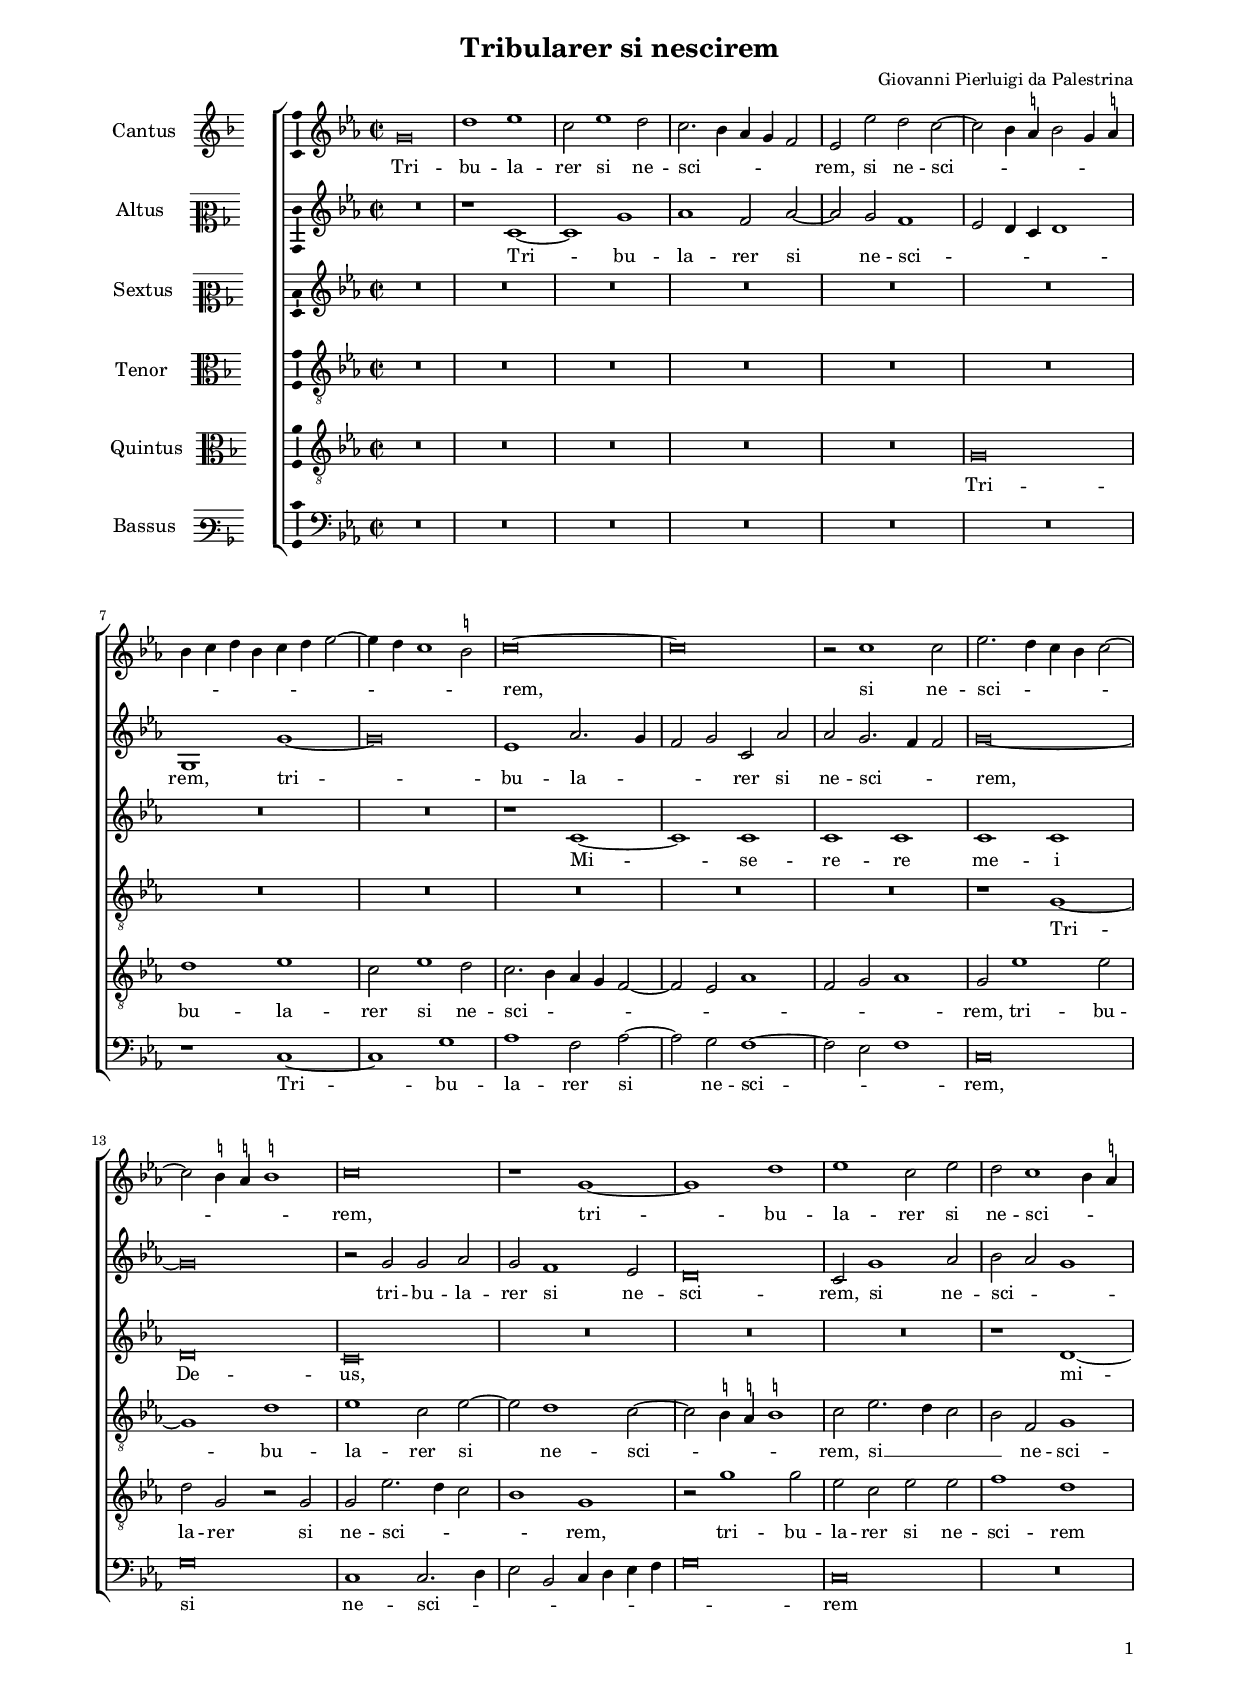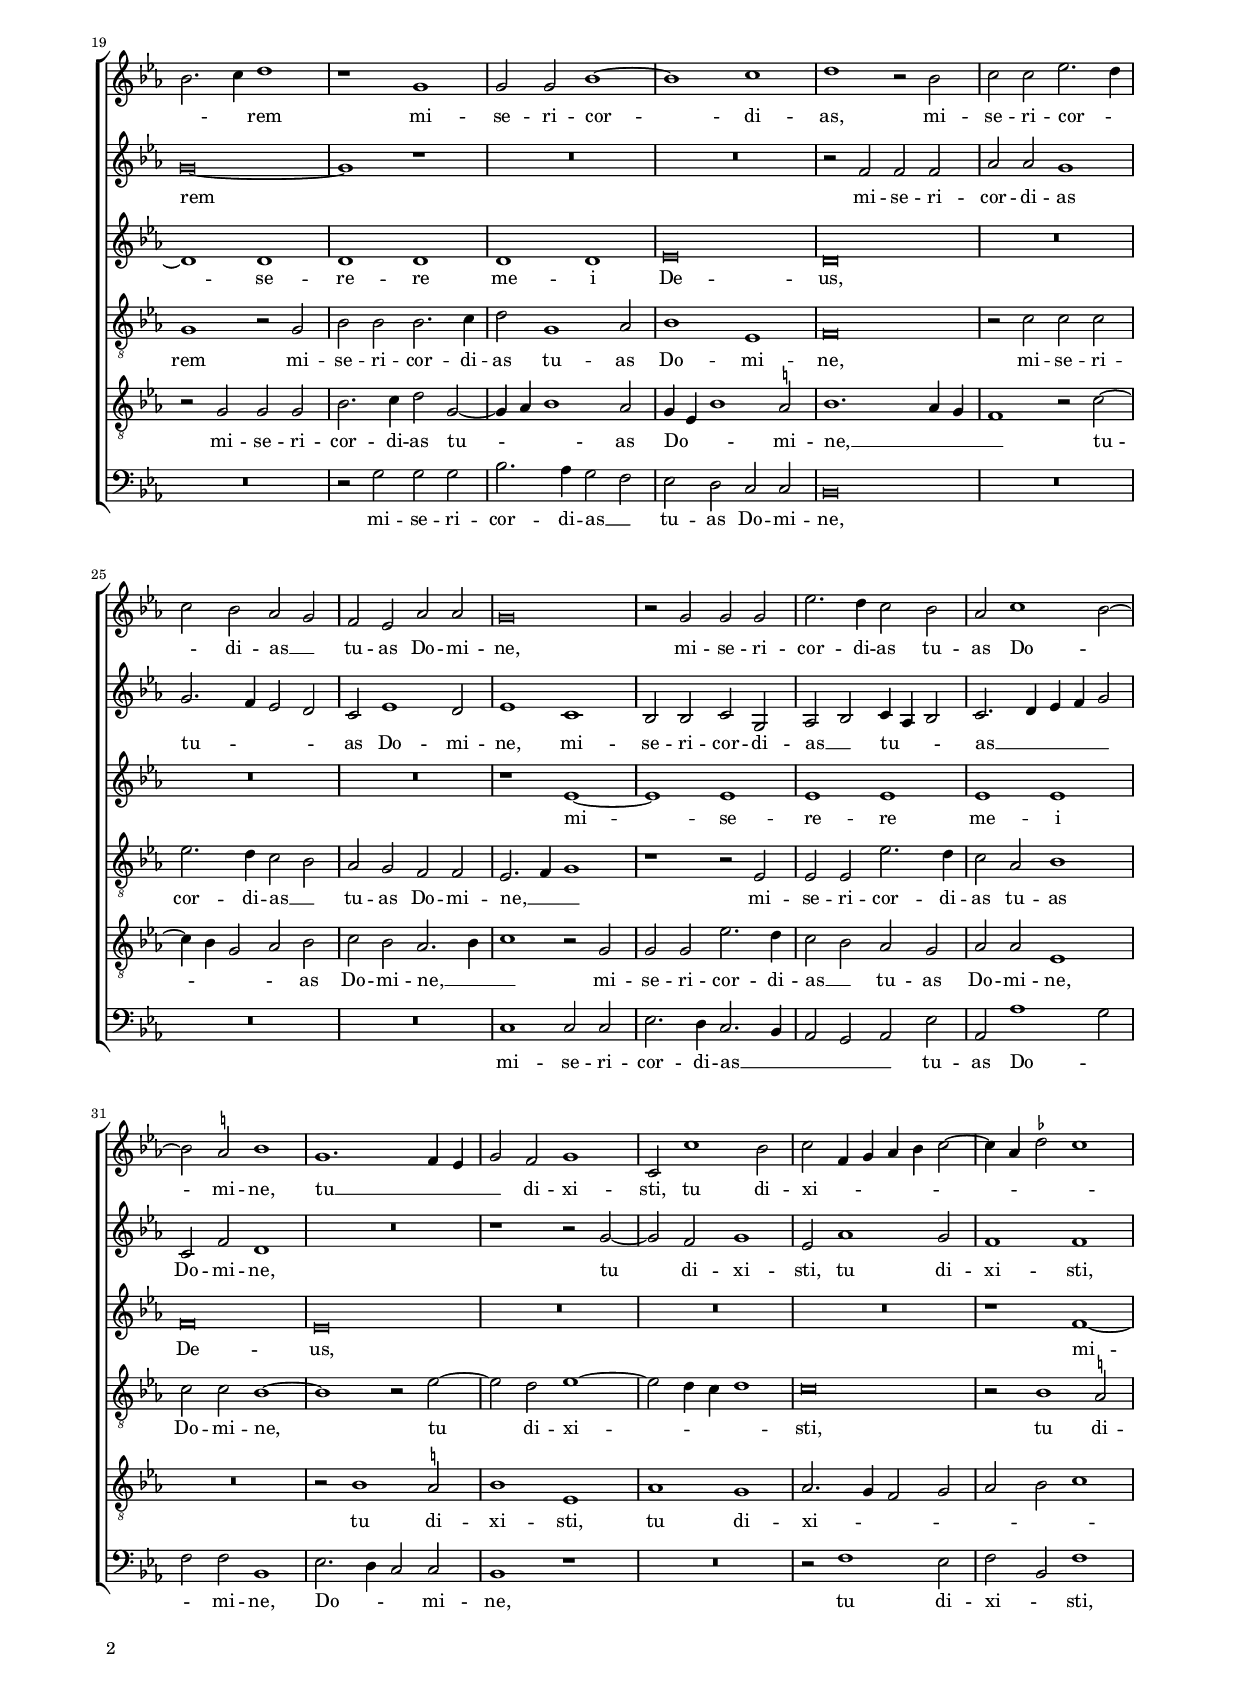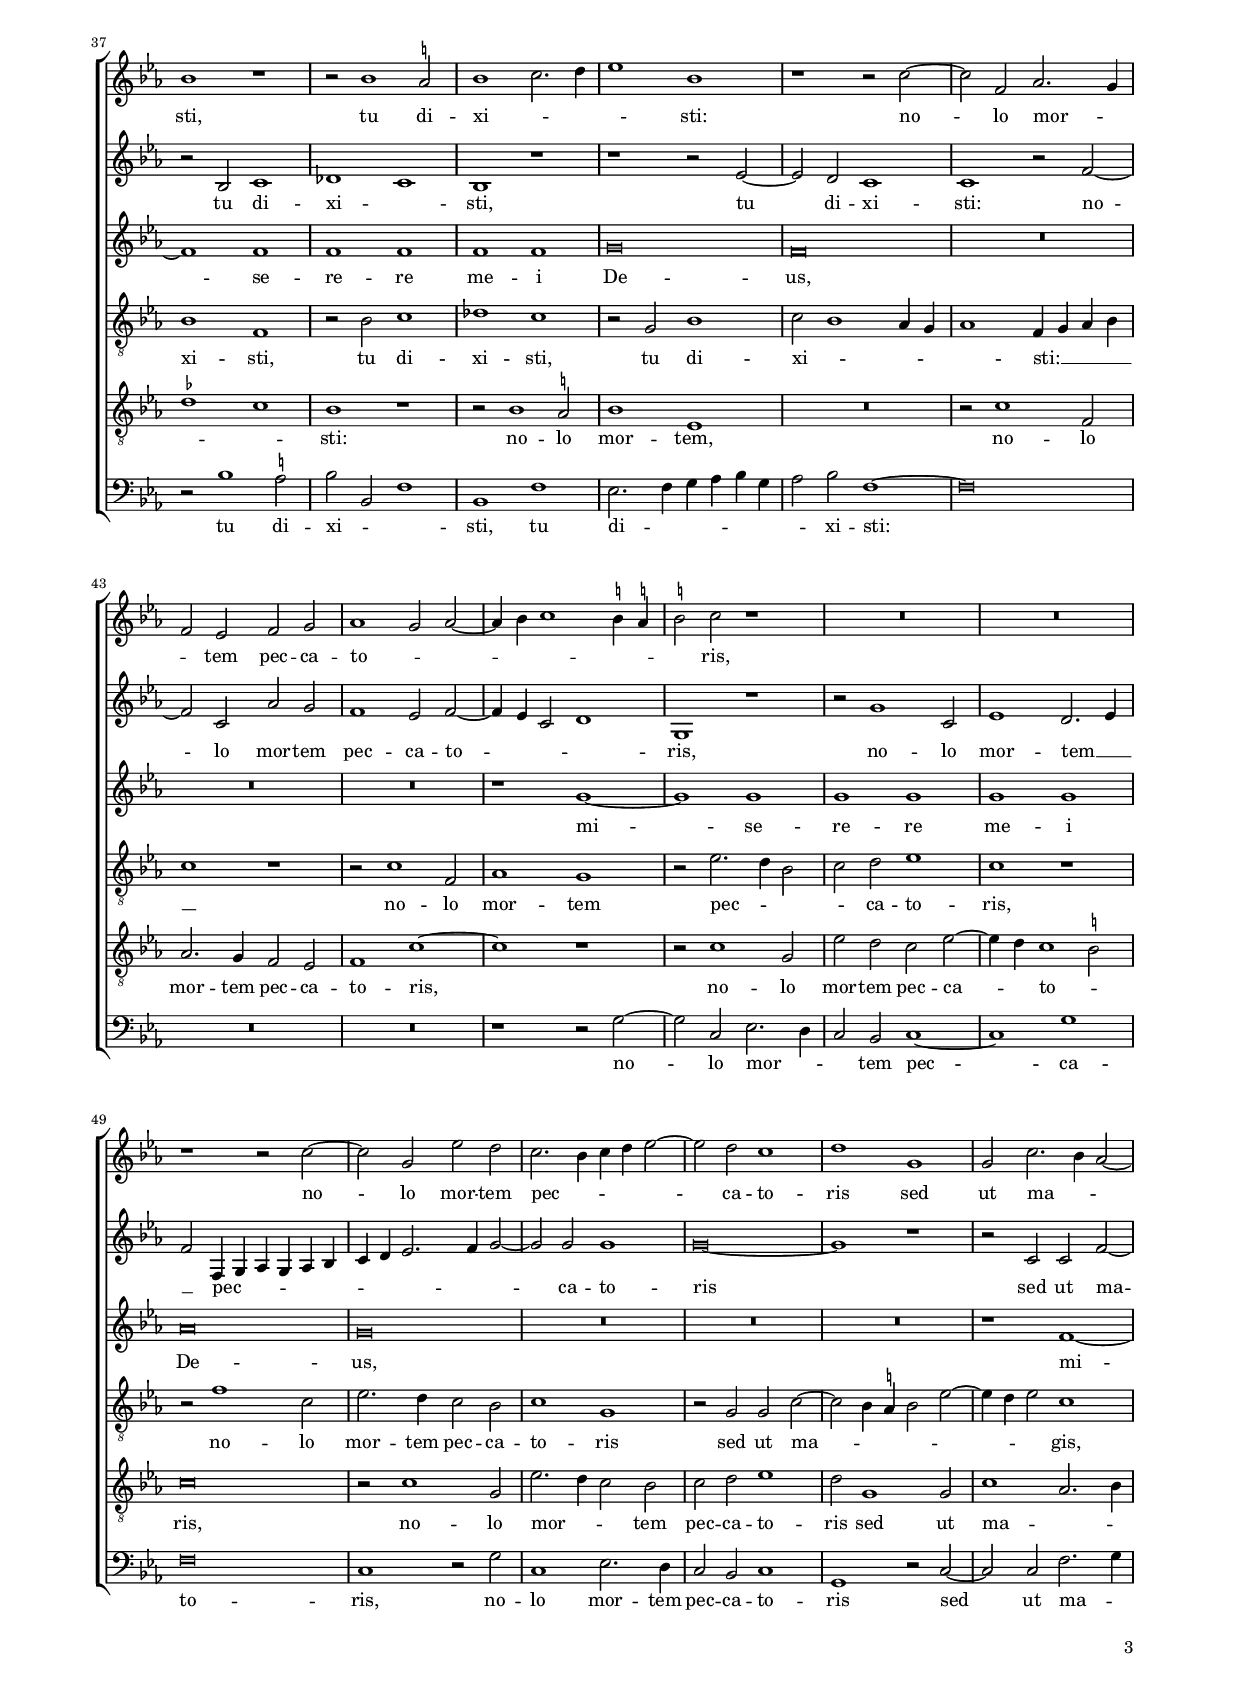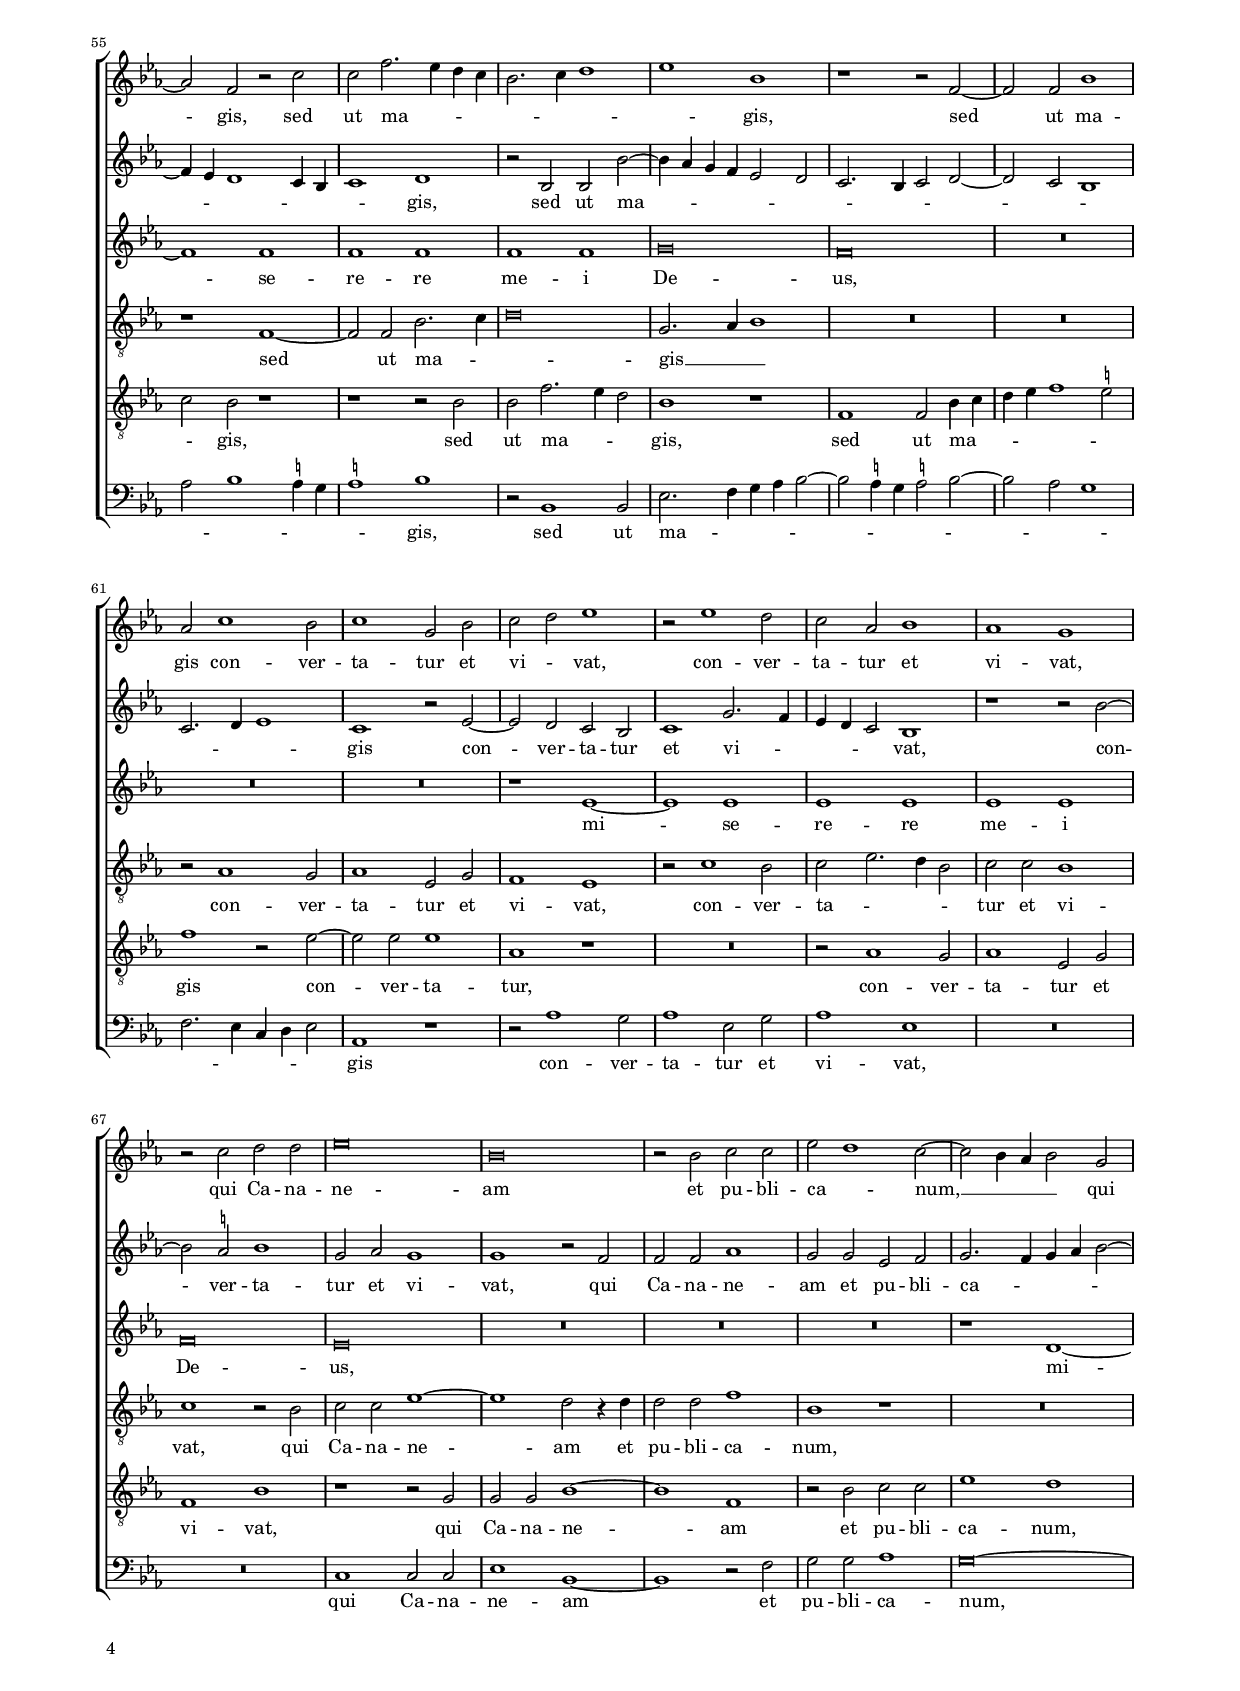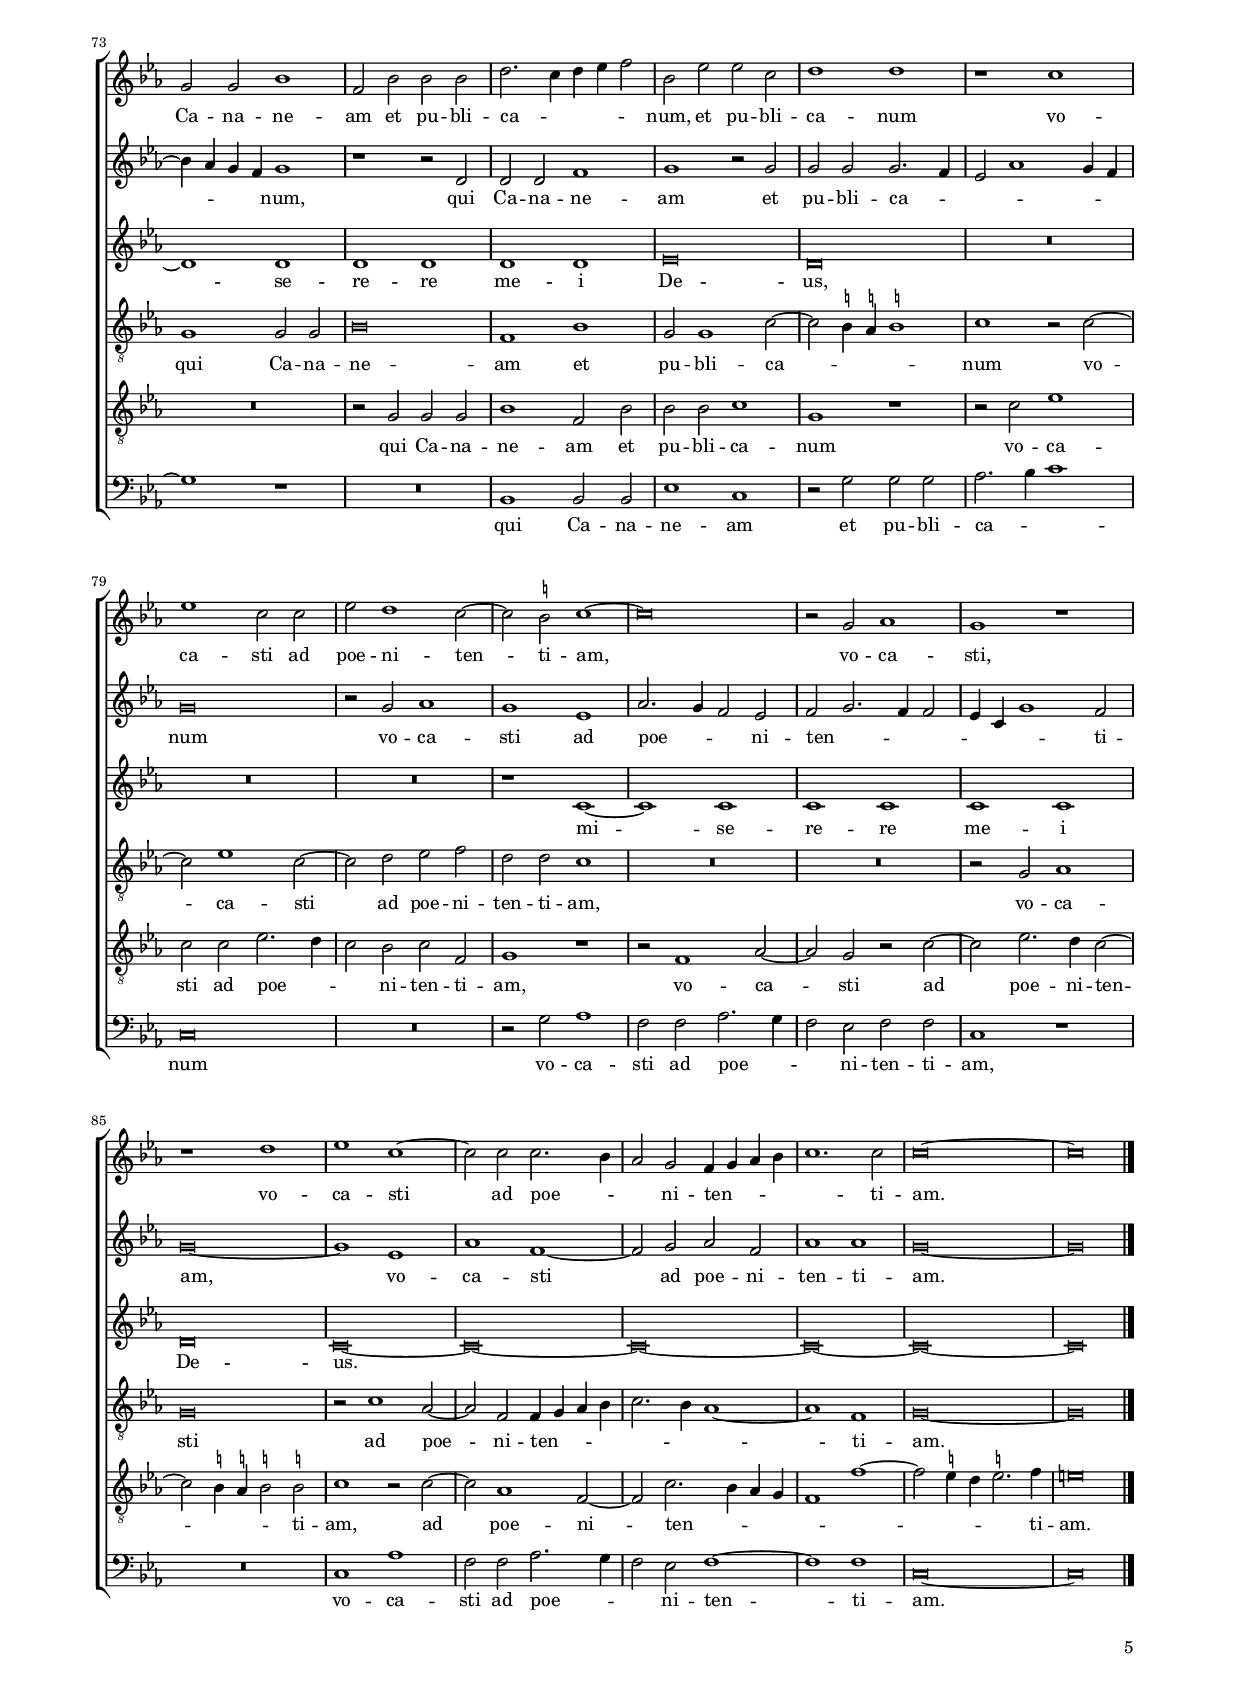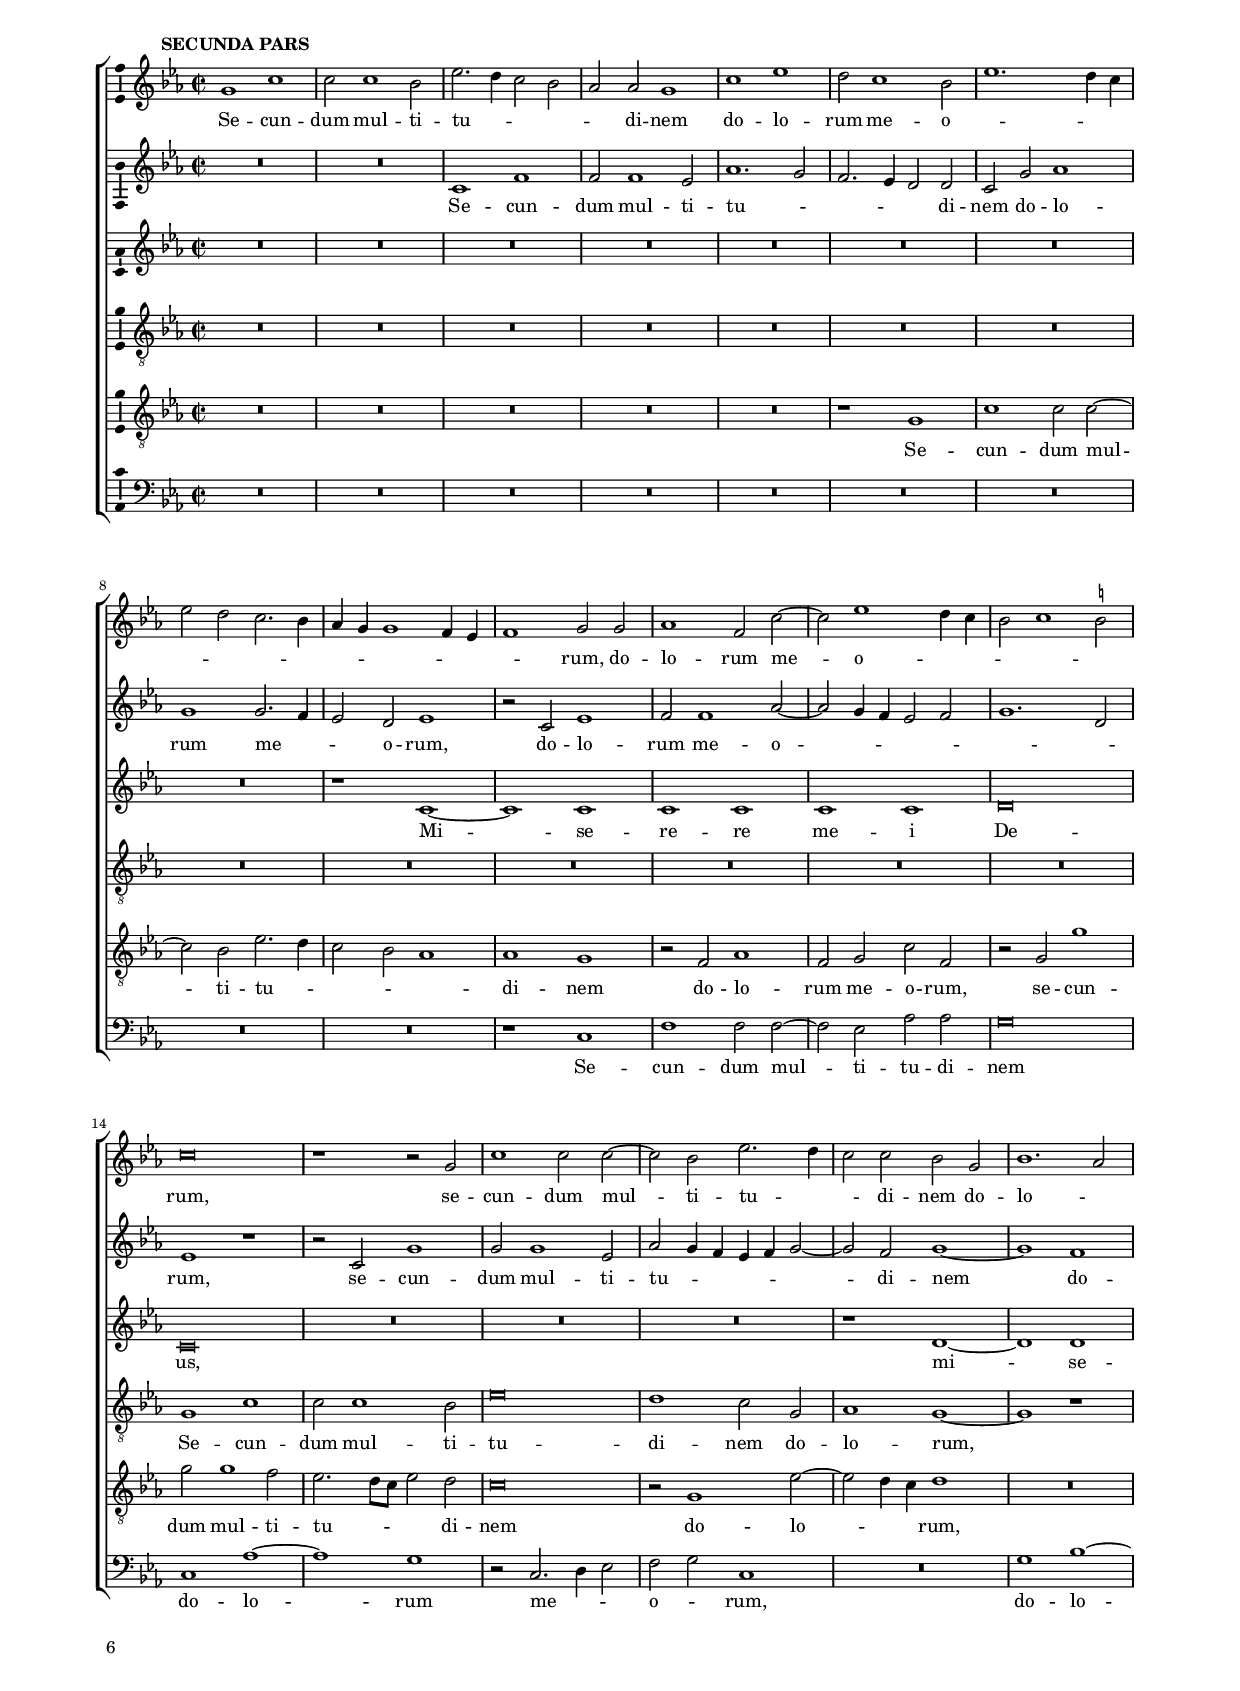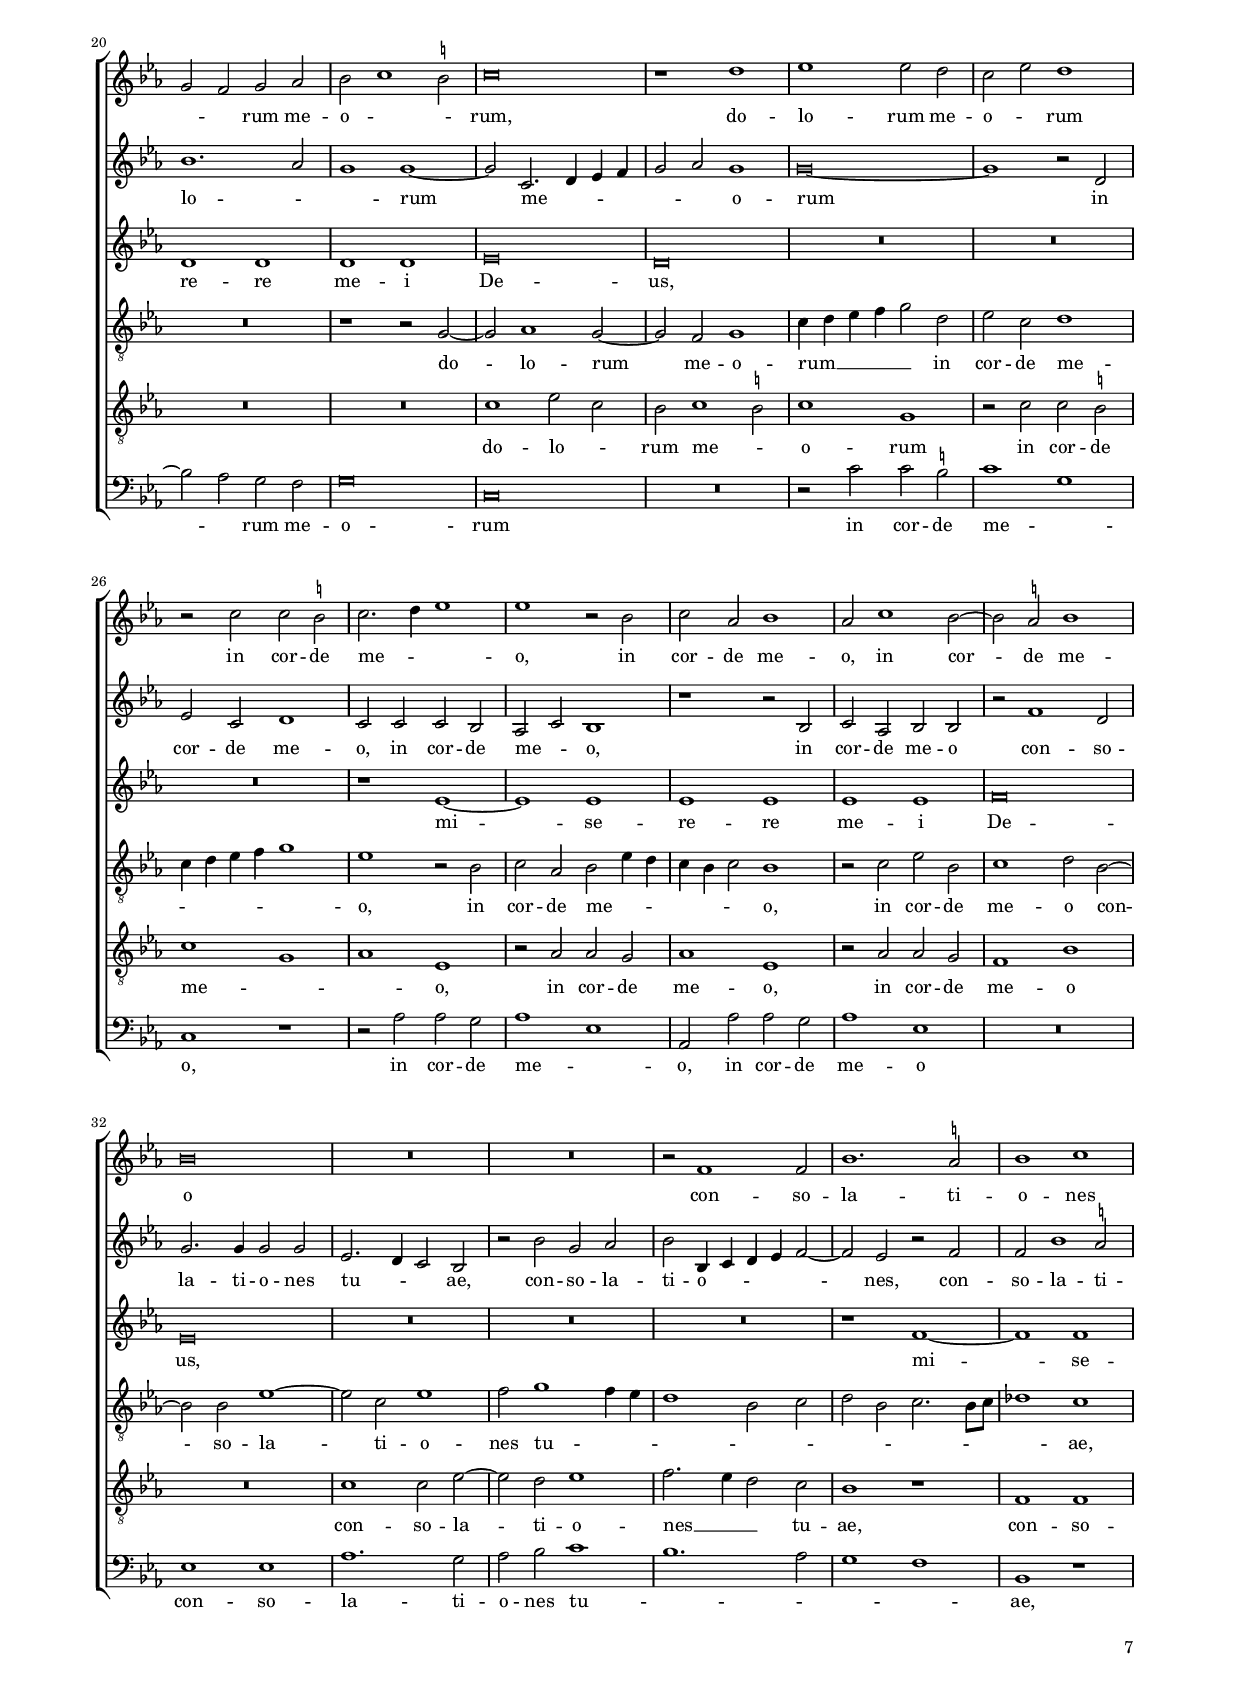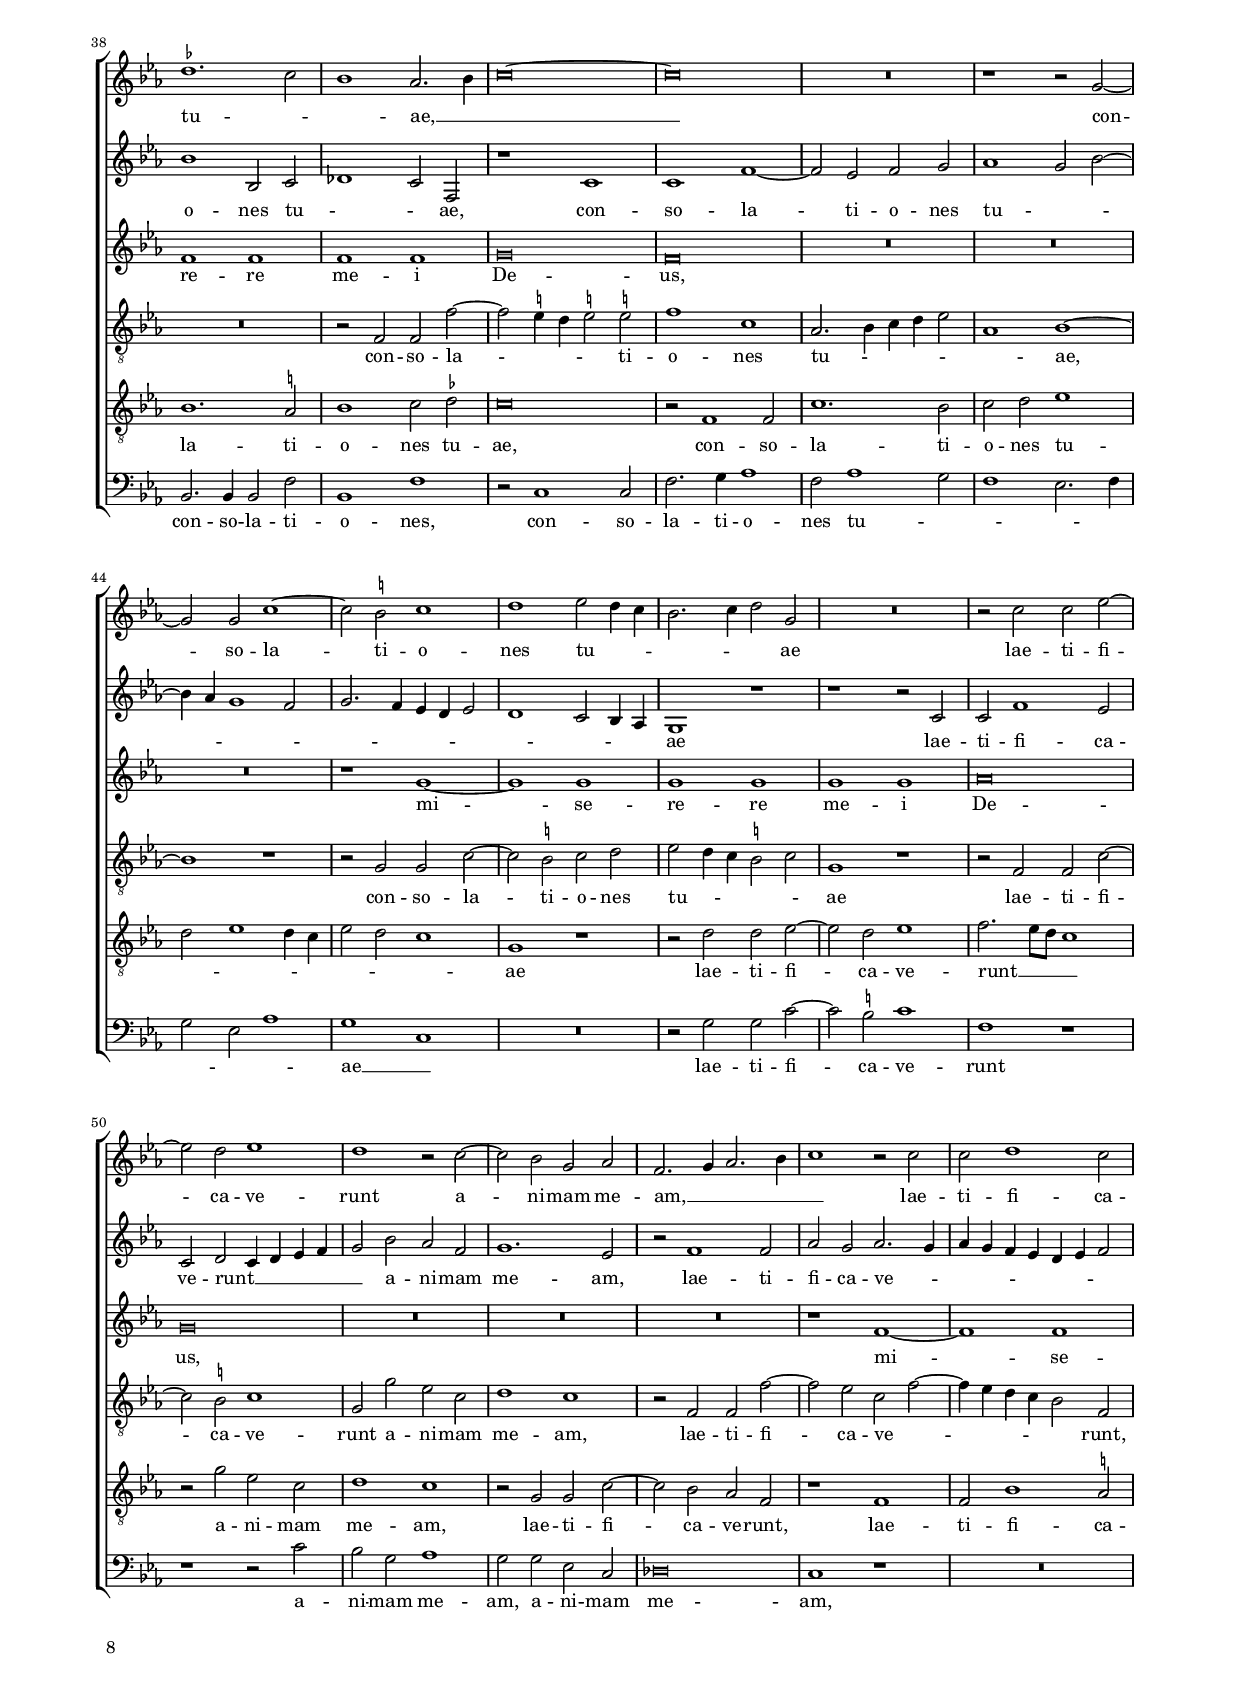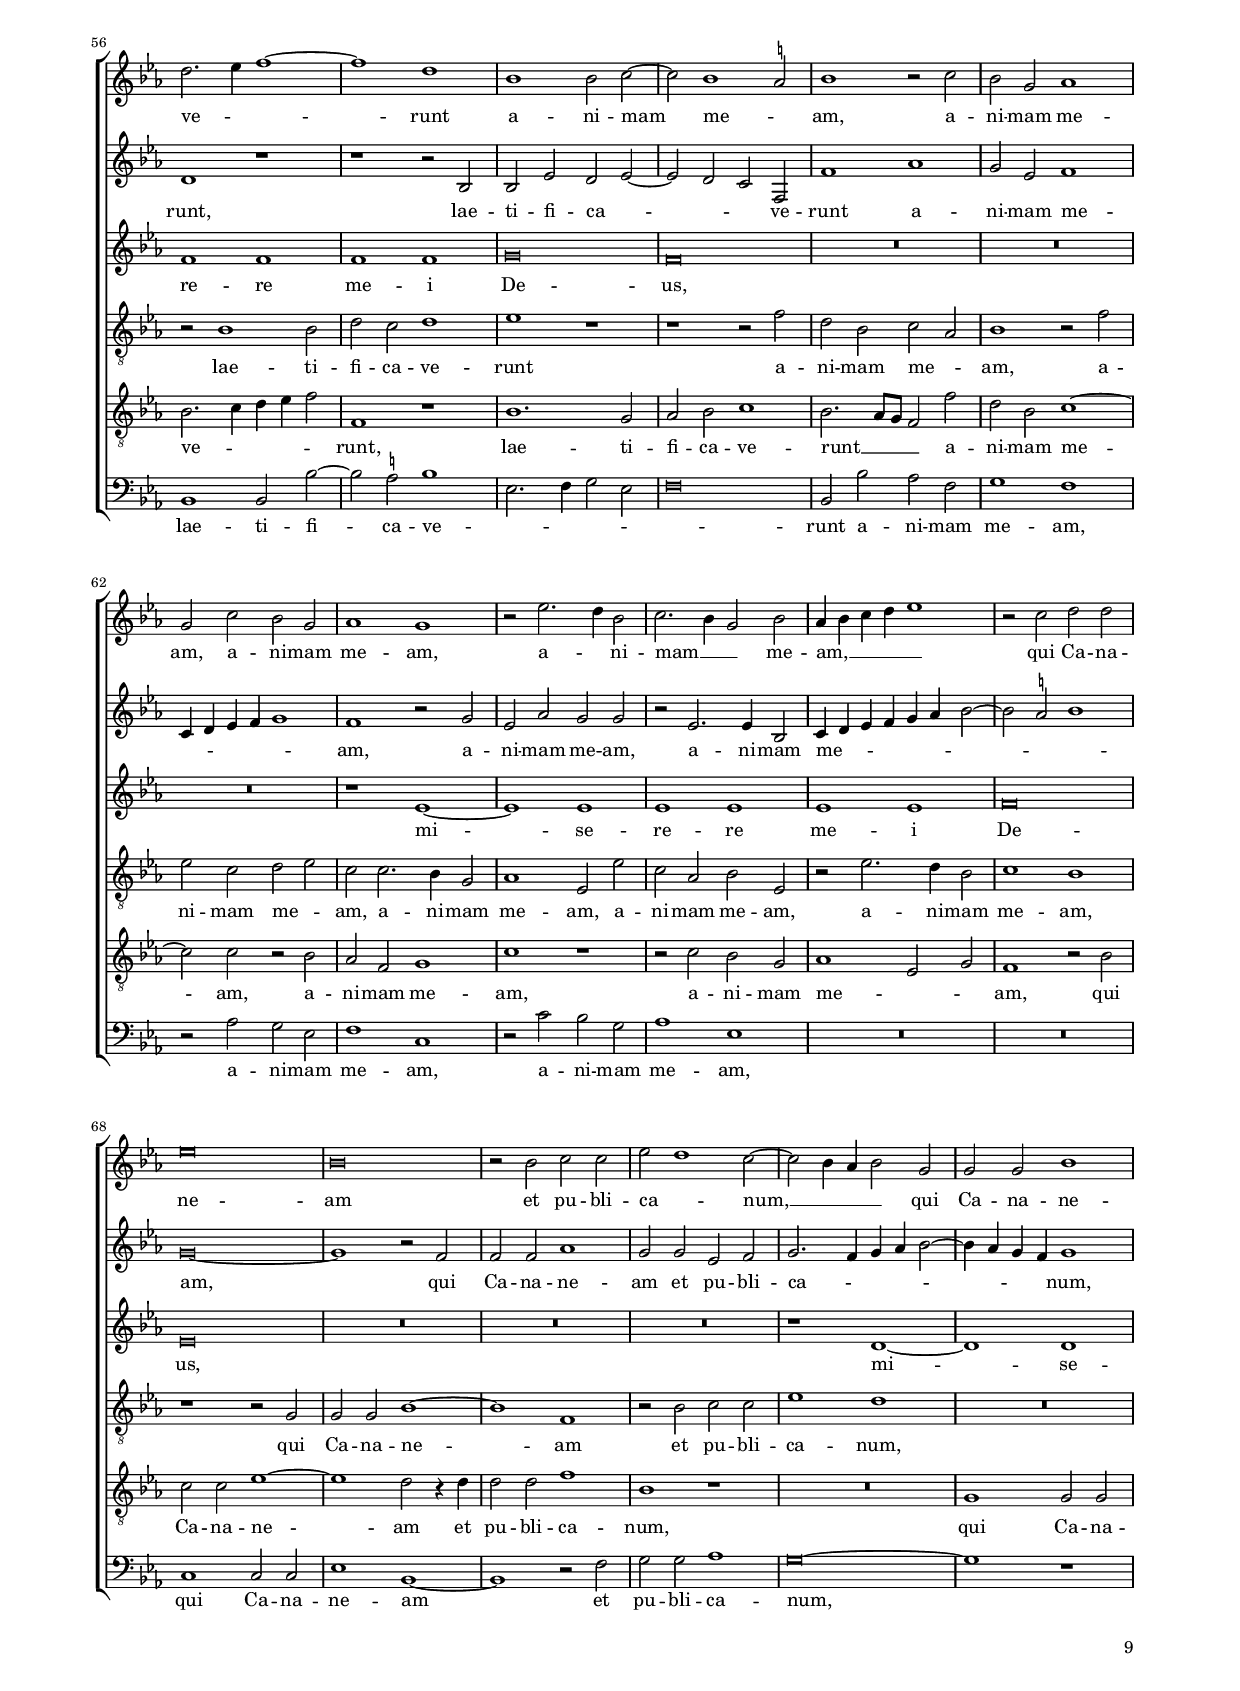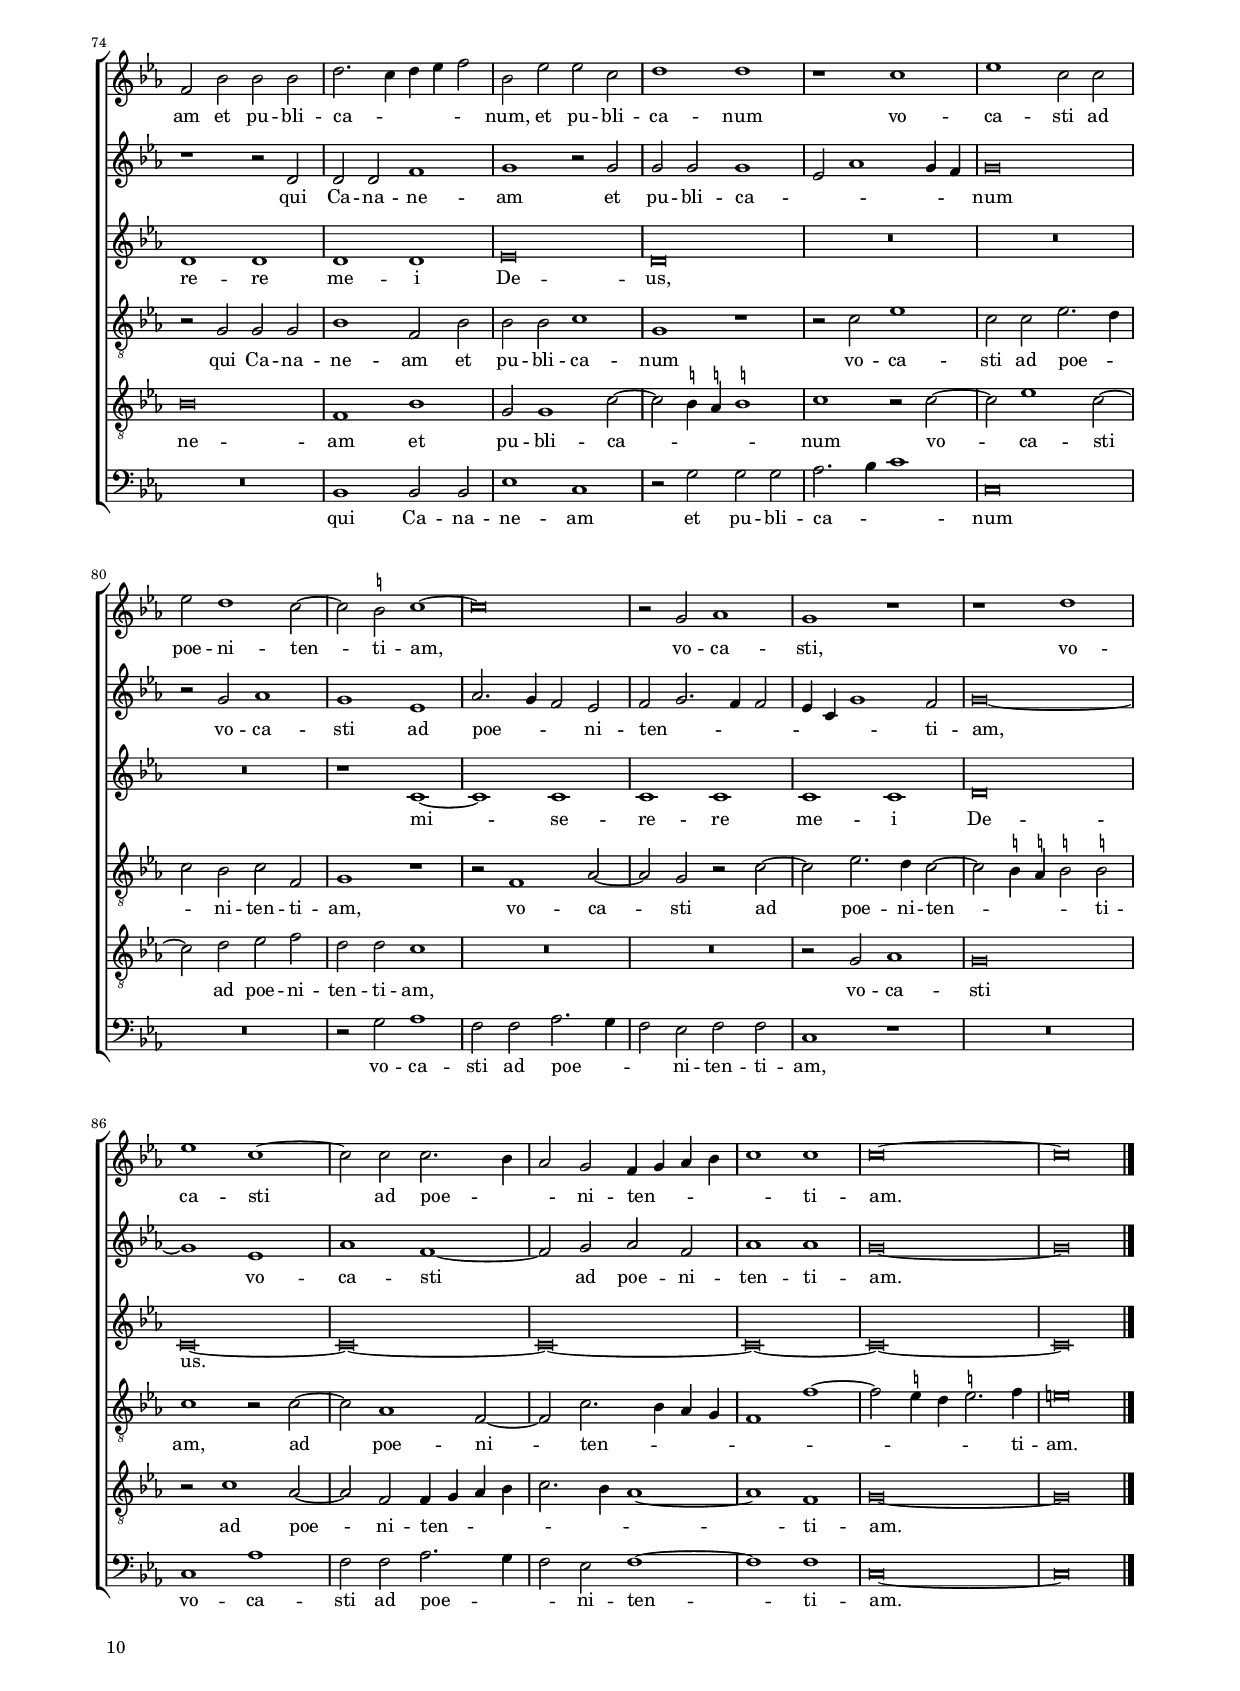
\header
{
  title="Tribularer si nescirem"
  composer="Giovanni Pierluigi da Palestrina"
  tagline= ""
}

\version "2.24.1"
\include "deutsch.ly"
#(set-global-staff-size 15)
% #(set-default-paper-size "letter")
#(ly:set-option 'point-and-click #f)


	ficta = { \once \set suggestAccidentals = ##t }
	
	forget = #(define-music-function (music) (ly:music?) #{
		\accidentalStyle forget
		$music
		\accidentalStyle default
		#})


\paper
	{
	top-margin = 1.4 \cm
	bottom-margin = 0.8 \cm
	left-margin = 1.8 \cm
	right-margin = 1.8 \cm
	ragged-bottom = ##f
	ragged-last-bottom = ##t
	print-page-number = ##f
	score-system-spacing = #'((basic-distance . 17) (minimum-distance . 14) (padding . 5) (strechability . 250))
	system-system-spacing = #'((basic-distance . 17) (minimum-distance . 14) (padding . 5) (strechability . 250))
    oddFooterMarkup=\markup   \fill-line { "" \fromproperty #'page:page-number-string }
    evenFooterMarkup=\markup  \fill-line { \fromproperty #'page:page-number-string "" }
    last-bottom-spacing = #'((basic-distance . 12) (minimum-distance . 7) (padding . 4))
	systems-per-page = 3
    page-count = 10
%	min-systems-per-page = 3
	}

global = {
	\key f \major
	\time 2/2 \set Score.measureLength = #(ly:make-moment 2/1)
	\skip 1*2*91 \bar "|."
	}


incipitcantus = \markup { \score {
	{
	\set Staff.instrumentName = \markup { \fontsize #1 "Cantus" }
	\key f \major
	\clef violin
	s4 \bar ""
	}
	\layout  {
	raggedright = ##t
	indent = 1.6 \cm
	line-width = 2.2 \cm
	\context { \Staff \remove Time_signature_engraver }
	\override Staff.Clef.Y-extent = #'(0 . 0)
	}} \hspace #1 }

    
incipitaltus = \markup { \score {
	{
	\set Staff.instrumentName = \markup { \fontsize #1 "Altus" }
	\key f \major
	\clef mezzosoprano
	s4 \bar ""
	}
	\layout  {
	raggedright = ##t
	indent = 1.6 \cm
	line-width = 2.2 \cm
	\context { \Staff \remove Time_signature_engraver }
	\override Staff.Clef.Y-extent = #'(0 . 0)
	}} \hspace #1 }


incipitsextus = \markup { \score {
	{
	\set Staff.instrumentName = \markup { \fontsize #1 "Sextus" }
	\key f \major
	\clef mezzosoprano
	s4 \bar ""
	}
	\layout  {
	raggedright = ##t
	indent = 1.6 \cm
	line-width = 2.2 \cm
	\context { \Staff \remove Time_signature_engraver }
	\override Staff.Clef.Y-extent = #'(0 . 0)
	}} \hspace #1 }
      
    

incipittenor = \markup { \score {
	{
	\set Staff.instrumentName = \markup { \fontsize #1 "Tenor" }
	\key f \major
	\clef alto
	s4 \bar ""
	}
	\layout  {
	raggedright = ##t
	indent = 1.6 \cm
	line-width = 2.2 \cm
	\context { \Staff \remove Time_signature_engraver }
	\override Staff.Clef.Y-extent = #'(0 . 0)
	}} \hspace #1 }
      
      
incipitquintus = \markup { \score {
	{
	\set Staff.instrumentName = \markup { \fontsize #1 "Quintus" }
	\key f \major
	\clef alto
	s4 \bar ""
	}
	\layout  {
	raggedright = ##t
	indent = 1.6 \cm
	line-width = 2.2 \cm
	\context { \Staff \remove Time_signature_engraver }
	\override Staff.Clef.Y-extent = #'(0 . 0)
	}} \hspace #1 }
      
      
incipitbassus = \markup { \score {
	{
	\set Staff.instrumentName = \markup { \fontsize #1 "Bassus" }
	\key f \major
	\clef varbaritone
	s4 \bar ""
	}
	\layout  {
	raggedright = ##t
	indent = 1.6 \cm
	line-width = 2.2 \cm
	\context { \Staff \remove Time_signature_engraver }
	\override Staff.Clef.Y-extent = #'(0 . 0)
	}} \hspace #1 }


cantus =  \relative c''
	{
	a\breve
	e'1 f
	d2 f1 e2
	d2. c4 b a g2
%5
	f2 f' e d~ |
	d2 c4 \ficta h c2 a4 \ficta h!
	c4 d e c d e f2~
	f4 e d1 \ficta cis2
	d\breve~
%10
	d\breve |
	r2 d1 d2
	f2. e4 d c d2~
	d2 \ficta cis4 \ficta h \ficta cis!1
	d\breve
%15
	r1 a~ |
	a1 e'
	f1 d2 f
	e2 d1 c4 \ficta h
	c2. d4 e1
%20
	r1 a, |
	a2 a c1~
	c1 d
	e1 r2 c
	d2 d f2. e4
%25
	d2 c b a |
	g2 f b b
	a\breve
	r2 a a a
	f'2. e4 d2 c
%30
	b2 d1 c2~ |
	c2 \ficta h c1
	a1. g4 f
	a2 g a1
	d,2 d'1 c2
%35
	d2 g,4 a b c d2~ |
	d4 b \ficta es2 d1
	c1 r
	r2 c1 \ficta h2
	c1 d2. e4
%40
	f1 c |
	r1 r2 d~
	d2 g, b2. a4
	g2 f g a
	b1 a2 b~
%45
	b4 c d1 \ficta cis4 \ficta h |
	\ficta cis2 d r1
	R\breve
	R\breve
	r1 r2 d~
%50
	d2 a f' e |
	d2. c4 d e f2~
	f2 e d1
	e1 a,
	a2 d2. c4 b2~
%55
	b2 g r d' |
	d2 g2. f4 e d
	c2. d4 e1
	f1 c
	r1 r2 g~
%60
	g2 g c1 |
	b2 d1 c2
	d1 a2 c
	d2 e f1
	r2 f1 e2
%65
	d2 b c1 |
	b1 a
	r2 d e e
	f\breve
	c\breve
%70
	r2 c d d |
	f2 e1 d2~
	d2 c4 b c2 a
	a2 a c1
	g2 c c c
%75
	e2. d4 e f g2 |
	c,2 f f d
	e1 e
	r1 d
	f1 d2 d
%80
	f2 e1 d2~ |
	d2 \ficta cis d1~
	d\breve
	r2 a b1
	a1 r
%85
	r1 e' |
	f1 d~
	d2 d d2. c4
	b2 a g4 a b c
	d1. d2
%90
	d\breve~
	d\breve |
	}


altus = \relative c'
	{
	R\breve
	r1 d~
	d1 a'
	b1 g2 b~
%5
	b2 a g1 |
	f2 e4 d e1
	a,1 a'~
	a\breve
	f1 b2. a4
%10
	g2 a d, b' |
	b2 a2. g4 g2
	a\breve~
	a\breve
	r2 a a b
%15
	a2 g1 f2 |
	e\breve
	d2 a'1 b2
	c2 b a1
	a\breve~
%20
	a1 r |
	R\breve
	R\breve
	r2 g g g
	b2 b a1
%25
	a2. g4 f2 e |
	d2 f1 e2
	f1 d
	c2 c d a
	b2 c d4 b c2
%30
	d2. e4 f g a2 |
	d,2 g e1
	R\breve
	r1 r2 a~
	a2 g a1
%35
	f2 b1 a2 |
	g1 g
	r2 c, d1
	es1 d
	c1 r
%40
	r1 r2 f~ |
	f2 e d1
	d1 r2 g~
	g2 d b' a
	g1 f2 g~
%45
	g4 f d2 e1 |
	a,1 r
	r2 a'1 d,2
	f1 e2. f4
	g2 g,4 a b a b c
%50
	d4 e f2. g4 a2~ |
	a2 a a1
	a\breve~
	a1 r
	r2 d, d g~
%55
	g4 f e1 d4 c |
	d1 e
	r2 c c c'~
	c4 b a g f2 e
	d2. c4 d2 e~
%60
	e2 d c1 |
	d2. e4 f1
	d1 r2 f~
	f2 e d c
	d1 a'2. g4
%65
	f4 e d2 c1 |
	r1 r2 c'~
	c2 \ficta h c1
	a2 b a1
	a1 r2 g
%70
	g2 g b1 |
	a2 a f g
	a2. g4 a b c2~
	c4 b a g a1
	r1 r2 e
%75
	e2 e g1 |
	a1 r2 a
	a2 a a2. g4
	f2 b1 a4 g
	a\breve
%80
	r2 a b1 |
	a1 f
	b2. a4 g2 f
	g2 a2. g4 g2
	f4 d a'1 g2
%85
	a\breve~ |
	a1 f
	b1 g~
	g2 a b g
	b1 b
%90
	a\breve~
	a\breve |
	}


sextus =  \relative c'
	{
	R\breve
	R\breve
	R\breve
	R\breve
%5
	R\breve |
	R\breve
	R\breve
	R\breve
	r1 d~
%10
	d1 d |
	d1 d
	d1 d
	e\breve
	d\breve
%15
	R\breve |
	R\breve
	R\breve
	r1 e~
	e1 e
%20
	e1 e |
	e1 e
	f\breve
	e\breve
	R\breve
%25
	R\breve |
	R\breve
	r1 f~
	f1 f
	f1 f
%30
	f1 f |
	g\breve
	f\breve
	R\breve
	R\breve
%35
	R\breve |
	r1 g~
	g1 g
	g1 g
	g1 g
%40
	a\breve |
	g\breve
	R\breve
	R\breve
	R\breve
%45
	r1 a~ |
	a1 a
	a1 a
	a1 a
	b\breve
%50
	a\breve |
	R\breve
	R\breve
	R\breve
	r1 g~
%55
	g1 g |
	g1 g
	g1 g
	a\breve
	g\breve
%60
	R\breve |
	R\breve
	R\breve
	r1 f~
	f1 f
%65
	f1 f |
	f1 f
	g\breve
	f\breve
	R\breve
%70
	R\breve
	R\breve
	r1 e~
	e1 e
	e1 e
%75
	e1 e |
	f\breve
	e\breve
	R\breve
	R\breve
%80
	R\breve |
	r1 d~
	d1 d
	d1 d
	d1 d
%85
	e\breve
	d\breve~
	d\breve~
	d\breve~
	d\breve~
%90
	d\breve~ |
	d\breve |
	}


tenor =  \relative c'
	{
	R\breve
	R\breve
	R\breve
	R\breve
%5
	R\breve |
	R\breve
	R\breve
	R\breve
	R\breve
%10
	R\breve |
	R\breve
	r1 a~
	a1 e'
	f1 d2 f~
%15
	f2 e1 d2~ |
	d2 \ficta cis4 \ficta h \ficta cis!1
	d2 f2. e4 d2
	c2 g a1
	a1 r2 a
%20
	c2 c c2. d4 |
	e2 a,1 b2
	c1 f,
	g\breve
	r2 d' d d
%25
	f2. e4 d2 c |
	b2 a g g
	f2. g4 a1
	r1 r2 f
	f2 f f'2. e4
%30
	d2 b c1 |
	d2 d c1~
	c1 r2 f~
	f2 e f1~
	f2 e4 d e1
%35
	d\breve |
	r2 c1 \ficta h2
	c1 g
	r2 c d1
	es1 d
%40
	r2 a c1 |
	d2 c1 b4 a
	b1 g4 a b c
	d1 r
	r2 d1 g,2
%45
	b1 a |
	r2 f'2. e4 c2
	d2 e f1
	d1 r
	r2 g1 d2
%50
	f2. e4 d2 c |
	d1 a
	r2 a a d~
	d2 c4 \ficta h c2 f~
	f4 e f2 d1
%55
	r1 g,~ |
	g2 g c2. d4
	e\breve
	a,2. b4 c1
	R\breve
%60
	R\breve |
	r2 b1 a2
	b1 f2 a
	g1 f
	r2 d'1 c2
%65
	d2 f2. e4 c2 |
	d2 d c1
	d1 r2 c
	d2 d f1~
	f1 e2 r4 e
%70
	e2 e g1 |
	c,1 r
	R\breve
	a1 a2 a
	c\breve
%75
	g1 c |
	a2 a1 d2~
	d2 \ficta cis4 \ficta h \ficta cis!1
	d1 r2 d~
	d2 f1 d2~
%80
	d2 e f g |
	e2 e d1
	R\breve
	R\breve
	r2 a b1
%85
	a\breve |
	r2 d1 b2~
	b2 g g4 a b c
	d2. c4 b1~
	b1 g
%90
	a\breve~
	a\breve |
	}


quintus  =  \relative c'
	{
	R\breve
	R\breve
	R\breve
	R\breve
%5
	R\breve |
	a\breve
	e'1 f
	d2 f1 e2
	d2. c4 b a g2~
%10
	g2 f b1 |
	g2 a b1
	a2 f'1 f2
	e2 a, r a
	a2 f'2. e4 d2
%15
	c1 a |
	r2 a'1 a2
	f2 d f f
	g1 e
	r2 a, a a
%20
	c2. d4 e2 a,~ |
	a4 b c1 b2
	a4 f c'1 \ficta h2
	c1. b4 a
	g1 r2 d'~
%25
	d4 c a2 b c |
	d2 c b2. c4
	d1 r2 a
	a2 a f'2. e4
	d2 c b a
%30
	b2 b f1 |
	R\breve
	r2 c'1 \ficta h2
	c1 f,
	b1 a
%35
	b2. a4 g2 a |
	b2 c d1
	\ficta es1 d
	c1 r
	r2 c1 \ficta h2
%40
	c1 f, |
	R\breve
	r2 d'1 g,2
	b2. a4 g2 f
	g1 d'~
%45
	d1 r |
	r2 d1 a2
	f'2 e d f~
	f4 e d1 \ficta cis2
	d\breve
%50
	r2 d1 a2 |
	f'2. e4 d2 c
	d2 e f1
	e2 a,1 a2
	d1 b2. c4
%55
	d2 c r1 |
	r1 r2 c
	c2 g'2. f4 e2
	c1 r
	g1 g2 c4 d
%60
	e4 f g1 \ficta fis2 |
	g1 r2 f~
	f2 f f1
	b,1 r
	R\breve
%65
	r2 b1 a2 |
	b1 f2 a
	g1 c
	r1 r2 a
	a2 a c1~
%70
	c1 g |
	r2 c d d
	f1 e
	R\breve
	r2 a, a a
%75
	c1 g2 c |
	c2 c d1
	a1 r
	r2 d f1
	d2 d f2. e4
%80
	d2 c d g, |
	a1 r
	r2 g1 b2~
	b2 a r d~
	d2 f2. e4 d2~
%85
	d2 \ficta cis4 \ficta h \ficta cis!2 \ficta cis! |
	d1 r2 d~
	d2 b1 g2~
	g2 d'2. c4 b a
	g1 g'~
%90
	g2 \ficta fis4 e \ficta fis!2. g4 |
	fis\breve |
	}


bassus  =  \relative c
	{
	R\breve
	R\breve
	R\breve
	R\breve
%5
	R\breve |
	R\breve
	r1 d~
	d1 a'
	b1 g2 b~
%10
	b2 a g1~ |
	g2 f g1
	d\breve
	a'\breve
	d,1 d2. e4
%15
	f2 c d4 e f g |
	a\breve
	d,\breve
	R\breve
	R\breve
%20
	r2 a' a a |
	c2. b4 a2 g
	f2 e d d
	c\breve
	R\breve
%25
	R\breve |
	R\breve
	d1 d2 d
	f2. e4 d2. c4
	b2 a b f'
%30
	b,2 b'1 a2 |
	g2 g c,1
	f2. e4 d2 d
	c1 r
	R\breve
%35
	r2 g'1 f2 |
	g2 c, g'1
	r2 c1 \ficta h2
	c2 c, g'1
	c,1 g'
%40
	f2. g4 a b c a |
	b2 c g1~
	g\breve
	R\breve
	R\breve
%45
	r1 r2 a~ |
	a2 d, f2. e4
	d2 c d1~
	d1 a'
	g\breve
%50
	d1 r2 a' |
	d,1 f2. e4
	d2 c d1
	a1 r2 d~
	d2 d g2. a4
%55
	b2 c1 \ficta h4 a |
	\ficta h1 c
	r2 c,1 c2
	f2. g4 a b c2~
	c2 \ficta h4 a \ficta h!2 c~
%60
	c2 b a1 |
	g2. f4 d e f2
	b,1 r
	r2 b'1 a2
	b1 f2 a
%65
	b1 f |
	R\breve
	R\breve
	d1 d2 d
	f1 c~
%70
	c1 r2 g' |
	a2 a b1
	a\breve~
	a1 r
	R\breve
%75
	c,1 c2 c |
	f1 d
	r2 a' a a
	b2. c4 d1
	d,\breve
%80
	R\breve |
	r2 a' b1
	g2 g b2. a4
	g2 f g g
	d1 r
%85
	R\breve |
	d1 b'
	g2 g b2. a4
	g2 f g1~
	g1 g
%90
	d\breve~
	d\breve |
	}


lyricscantus = \lyricmode {
	Tri -- bu -- la -- rer si ne -- sci -- _ _ _ _ rem,
	si ne -- sci -- _ _ _ _ _ _ _ _ _ _ _ _ _ _ _ rem,
	si ne -- sci -- _ _ _ _ _ _ _ rem,
	tri -- bu -- la -- rer si ne -- sci -- _ _ _ _ rem
	mi -- se -- ri -- cor -- di -- as,
	mi -- se -- ri -- cor -- _ _ di -- as __ _ tu -- as Do -- mi -- ne,
	mi -- se -- ri -- cor -- di -- as tu -- as Do -- _ mi -- ne,
	tu __ _ _ _ di -- xi -- sti,
	tu di -- xi -- _ _ _ _ _ _ _ _ sti,
	tu di -- xi -- _ _ _ sti:
	no -- lo mor -- _ _ tem pec -- ca -- to -- _ _ _ _ _ _ _ ris,
	no -- lo mor -- tem pec -- _ _ _ _ ca -- to -- ris
	sed ut ma -- _ _ gis,
	sed ut ma -- _ _ _ _ _ _ _ gis,
	sed ut ma -- gis
	con -- ver -- ta -- tur et vi -- _ vat,
	con -- ver -- ta -- tur et vi -- vat,
	qui Ca -- na -- ne -- am et pu -- bli -- ca -- _ num, __ _ _ _
	qui Ca -- na -- ne -- am et pu -- bli -- ca -- _ _ _ _ num,
	et pu -- bli -- ca -- num
	vo -- ca -- sti ad poe -- ni -- ten -- ti -- am,
	vo -- ca -- sti,
	vo -- ca -- sti ad poe -- _ _ ni -- ten -- _ _ _ _ ti -- am.
	}


lyricsaltus = \lyricmode {
	Tri -- bu -- la -- rer si ne -- sci -- _ _ _ _ rem,
	tri -- bu -- la -- _ _ _ rer si ne -- sci -- _ _ rem,
	tri -- bu -- la -- rer si ne -- sci -- rem,
	si ne -- sci -- _ _ rem
	mi -- se -- ri -- cor -- di -- as tu -- _ _ _ as Do -- mi -- ne,
	mi -- se -- ri -- cor -- di -- as __ _ tu -- _ _ as __ _ _ _ _ Do -- mi -- ne,
	tu di -- xi -- sti,
	tu di -- xi -- sti,
	tu di -- xi -- _ sti,
	tu di -- xi -- sti:
	no -- lo mor -- tem pec -- ca -- to -- _ _ _ ris,
	no -- lo mor -- tem __ _ _ pec -- _ _ _ _ _ _ _ _ _ _ ca -- to -- ris
	sed ut ma -- _ _ _ _ _ gis,
	sed ut ma -- _ _ _ _ _ _ _ _ _ _ _ _ _ _ gis
	con -- ver -- ta -- tur et vi -- _ _ _ _ vat,
	con -- ver -- ta -- tur et vi -- vat,
	qui Ca -- na -- ne -- am et pu -- bli -- ca -- _ _ _ _ _ _ _ num,
	qui Ca -- na -- ne -- am et pu -- bli -- ca -- _ _ _ _ _ num
	vo -- ca -- sti ad poe -- _ _ ni -- ten -- _ _ _ _ _ _ ti -- am,
	vo -- ca -- sti ad poe -- ni -- ten -- ti -- am.
	}
	
	
lyricssextus = \lyricmode {
	Mi -- se -- re -- re me -- i De -- us,
	mi -- se -- re -- re me -- i De -- us,
	mi -- se -- re -- re me -- i De -- us,
	mi -- se -- re -- re me -- i De -- us,
	mi -- se -- re -- re me -- i De -- us,
	mi -- se -- re -- re me -- i De -- us,
	mi -- se -- re -- re me -- i De -- us,
	mi -- se -- re -- re me -- i De -- us,
	mi -- se -- re -- re me -- i De -- us.
	}


lyricstenor = \lyricmode {
	Tri -- bu -- la -- rer si ne -- sci -- _ _ _ rem,
	si __ _ _ _ ne -- sci -- rem
	mi -- se -- ri -- cor -- di -- as tu -- as Do -- mi -- ne,
	mi -- se -- ri -- cor -- di -- as __ _ tu -- as Do -- mi -- ne, __ _ _
	mi -- se -- ri -- cor -- di -- as tu -- as Do -- mi -- ne,
	tu di -- xi -- _ _ _ sti,
	tu di -- xi -- sti,
	tu di -- xi -- sti,
	tu di -- xi -- _ _ _ _ sti: __ _ _ _ _
	no -- lo mor -- tem pec -- _ _ _ ca -- to -- ris,
	no -- lo mor -- tem pec -- ca -- to -- ris
	sed ut ma -- _ _ _ _ _ _ gis,
	sed ut ma -- _ _ gis __ _ _
	con -- ver -- ta -- tur et vi -- vat,
	con -- ver -- ta -- _ _ _ tur et vi -- vat,
	qui Ca -- na -- ne -- am et pu -- bli -- ca -- num,
	qui Ca -- na -- ne -- am et pu -- bli -- ca -- _ _ _ num
	vo -- ca -- sti ad poe -- ni -- ten -- ti -- am,
	vo -- ca -- sti ad poe -- ni -- ten -- _ _ _ _ _ _ ti -- am.
	}


lyricsquintus = \lyricmode {
	Tri -- bu -- la -- rer si ne -- sci -- _ _ _ _ _ _ _ _ _ rem,
	tri -- bu -- la -- rer si ne -- sci -- _ _ _ rem,
	tri -- bu -- la -- rer si ne -- sci -- rem
	mi -- se -- ri -- cor -- di -- as tu -- _ _ as Do -- _ _ mi -- ne, __ _ _ _
	tu -- _ _ _ as Do -- mi -- ne, __ _ _
	mi -- se -- ri -- cor -- di -- as __ _ tu -- as Do -- mi -- ne,
	tu di -- xi -- sti,
	tu di -- xi -- _ _ _ _ _ _ _ _ sti:
	no -- lo mor -- tem,
	no -- lo mor -- tem pec -- ca -- to -- ris,
	no -- lo mor -- tem pec -- ca -- _ to -- _ ris,
	no -- lo mor -- _ _ tem pec -- ca -- to -- ris
	sed ut ma -- _ _ _ gis,
	sed ut ma -- _ _ gis,
	sed ut ma -- _ _ _ _ _ gis
	con -- ver -- ta -- tur,
	con -- ver -- ta -- tur et vi -- vat,
	qui Ca -- na -- ne -- am et pu -- bli -- ca -- num,
	qui Ca -- na -- ne -- am et pu -- bli -- ca -- num
	vo -- ca -- sti ad poe -- _ _ ni -- ten -- ti -- am,
	vo -- ca -- sti ad poe -- ni -- ten -- _ _ _ ti -- am,
	ad poe -- ni -- ten -- _ _ _ _ _ _ _ _ ti -- am.
	}


lyricsbassus = \lyricmode {
	Tri -- bu -- la -- rer si ne -- sci -- _ _ rem,
	si ne -- sci -- _ _ _ _ _ _ _ _ rem
	mi -- se -- ri -- cor -- di -- as __ _ tu -- as Do -- mi -- ne,
	mi -- se -- ri -- cor -- di -- as __ _ _ _ _ tu -- as Do -- _ _ mi -- ne,
	Do -- _ _ mi -- ne,
	tu di -- xi -- _ sti,
	tu di -- xi -- _ _ sti,
	tu di -- _ _ _ _ _ _ xi -- sti:
	no -- lo mor -- _ _ tem pec -- ca -- to -- ris,
	no -- lo mor -- tem pec -- ca -- to -- ris
	sed ut ma -- _ _ _ _ _ _ gis,
	sed ut ma -- _ _ _ _ _ _ _ _ _ _ _ _ _ _ _ gis
	con -- ver -- ta -- tur et vi -- vat,
	qui Ca -- na -- ne -- am et pu -- bli -- ca -- num,
	qui Ca -- na -- ne -- am et pu -- bli -- ca -- _ _ num
	vo -- ca -- sti ad poe -- _ _ ni -- ten -- ti -- am,
	vo -- ca -- sti ad poe -- _ _ ni -- ten -- ti -- am.
	}


\score
{  
	\transpose f es {
	\new ChoirStaff \with { \override StaffGrouper.staff-staff-spacing.basic-distance = #12 }
	<<

	\new Staff << \global
	\new Voice="v1" {
		\set Staff.instrumentName=\incipitcantus
		\set Staff.midiInstrument = "reed organ"
		\clef violin
		\cantus }
	\new Lyrics \lyricsto "v1" {\lyricscantus }
	>>


	\new Staff << \global
	\new Voice="v2" {
		\set Staff.instrumentName=\incipitaltus
		\set Staff.midiInstrument = "reed organ"
		\clef violin 
		\altus}
	\new Lyrics \lyricsto "v2" {\lyricsaltus }
	>>


	\new Staff << \global
	\new Voice="v6" {
		\set Staff.instrumentName=\incipitsextus
		\set Staff.midiInstrument = "reed organ"
		\clef violin 
		\sextus}
	\new Lyrics \lyricsto "v6" {\lyricssextus }
	>>
	

	\new Staff << \global
	\new Voice="v3" {
		\set Staff.instrumentName=\incipittenor
		\set Staff.midiInstrument = "reed organ"
		\clef "G_8"
		\tenor }
	\new Lyrics \lyricsto "v3" {\lyricstenor }
	>>


	\new Staff << \global
	\new Voice="v5" {
		\set Staff.instrumentName=\incipitquintus
		\set Staff.midiInstrument = "reed organ"
		\clef "G_8"
		\quintus}
	\new Lyrics \lyricsto "v5" {\lyricsquintus }
	>>


	\new Staff << \global
	\new Voice="v4" {
		\set Staff.instrumentName=\incipitbassus
		\set Staff.midiInstrument = "reed organ"
		\clef "bass" 
		\bassus }
	\new Lyrics \lyricsto "v4" {\lyricsbassus}
	>>

	>>
	} % transpose

	\layout
	{
	indent = 3 \cm
%	\context { \Lyrics \override VerticalAxisGroup.nonstaff-relatedstaff-spacing.padding = #2 }
%	\context { \Lyrics \override LyricText.font-size = #1 }
	\context { \Staff \override TimeSignature.break-visibility = #end-of-line-invisible }
    \context { \Staff \consists Ambitus_engraver }
	\context { \Score \override BarNumber.padding = #2 }
	\context { \Voice \override NoteHead.style = #'baroque }
	}

\midi
	{
    	\tempo 2 = 90
	}

}

%%%%%%%%%%%%%%%%%%%%  SECUNDA PARS   %%%%%%%%%%%%%%%%%%%%


global = {
	\key f \major
	\time 2/2 \set Score.measureLength = #(ly:make-moment 2/1)
	\skip 1*2*91 \bar "|."
	}


cantus =  \relative c''
	{
	a1 d
	d2 d1 c2
	f2. e4 d2 c
	b2 b a1
%5
	d1 f |
	e2 d1 c2
	f1. e4 d
	f2 e d2. c4
	b4 a a1 g4 f
%10
	g1 a2 a |
	b1 g2 d'~
	d2 f1 e4 d
	c2 d1 \ficta cis2
	d\breve
%15
	r1 r2 a |
	d1 d2 d~
	d2 c f2. e4
	d2 d c a
	c1. b2
%20
	a2 g a b |
	c2 d1 \ficta cis2
	d\breve
	r1 e
	f1 f2 e
%25
	d2 f e1 |
	r2 d d \ficta cis
	d2. e4 f1
	f1 r2 c
	d2 b c1
%30
	b2 d1 c2~ |
	c2 \ficta h c1
	c\breve
	R\breve
	R\breve
%35
	r2 g1 g2 |
	c1. \ficta h2
	c1 d
	\ficta es1. d2
	c1 b2. c4
%40
	d\breve~ |
	d\breve
	R\breve
	r1 r2 a2~
	a2 a d1~
%45
	d2 \ficta cis d1 |
	e1 f2 e4 d
	c2. d4 e2 a,
	R\breve
	r2 d d f~
%50
	f2 e f1 |
	e1 r2 d~
	d2 c a b
	g2. a4 b2. c4
	d1 r2 d
%55
	d2 e1 d2 |
	e2. f4 g1~
	g1 e
	c1 c2 d~
	d2 c1 \ficta h2
%60
	c1 r2 d |
	c2 a b1
	a2 d c a
	b1 a
	r2 f'2. e4 c2
%65
	d2. c4 a2 c |
	b4 c d e f1
	r2 d e e
	f\breve
	c\breve
%70
	r2 c d d |
	f2 e1 d2~
	d2 c4 b c2 a
	a2 a c1
	g2 c c c
%75
	e2. d4 e f g2 |
	c,2 f f d
	e1 e
	r1 d
	f1 d2 d
%80
	f2 e1 d2~ |
	d2 \ficta cis d1~
	d\breve
	r2 a b1
	a1 r
%85
	r1 e' |
	f1 d~
	d2 d d2. c4
	b2 a g4 a b c
	d1 d
%90
	d\breve~ |
	d\breve |
	}


altus = \relative c'
	{
	R\breve
	R\breve
	d1 g
	g2 g1 f2
%5
	b1. a2 |
	g2. f4 e2 e
	d2 a' b1
	a1 a2. g4
	f2 e f1
%10
	r2 d f1 |
	g2 g1 b2~
	b2 a4 g f2 g
	a1. e2
	f1 r
%15
	r2 d a'1 |
	a2 a1 f2
	b2 a4 g f g a2~
	a2 g a1~
	a1 g
%20
	c1. b2 |
	a1 a~
	a2 d,2. e4 f g
	a2 b a1
	a\breve~
%25
	a1 r2 e |
	f2 d e1
	d2 d d c
	b2 d c1
	r1 r2 c
%30
	d2 b c c |
	r2 g'1 e2
	a2. a4 a2 a
	f2. e4 d2 c
	r2 c' a b
%35
	c2 c,4 d e f g2~ |
	g2 f r g
	g2 c1 \ficta h2
	c1 c,2 d
	es1 d2 g,
%40
	r1 d' |
	d1 g~
	g2 f g a
	b1 a2 c~
	c4 b a1 g2
%45
	a2. g4 f e f2 |
	e1 d2 c4 b
	a1 r
	r1 r2 d
	d2 g1 f2
%50
	d2 e d4 e f g |
	a2 c b g
	a1. f2
	r2 g1 g2
	b2 a b2. a4
%55
	b4 a g f e f g2 |
	e1 r
	r1 r2 c
	c2 f e f~
	f2 e d g,
%60
	g'1 b |
	a2 f g1
	d4 e f g a1
	g1 r2 a
	f2 b a a
%65
	r2 f2. f4 c2 |
	d4 e f g a b c2~
	c2 \ficta h c1
	a\breve~
	a1 r2 g
%70
	g2 g b 1 |
	a2 a f g
	a2. g4 a b c2~
	c4 b a g a1
	r1 r2 e
%75
	e2 e g1 |
	a1 r2 a
	a2 a a1
	f2 b1 a4 g
	a\breve
%80
	r2 a b1 |
	a1 f
	b2. a4 g2 f
	g2 a2. g4 g2
	f4 d a'1 g2
%85
	a\breve~ |
	a1 f
	b1 g~
	g2 a b g
	b1 b
%90
	a\breve~
	a\breve |
	}


sextus =  \relative c'
	{
	R\breve
	R\breve
	R\breve
	R\breve
%5
	R\breve |
	R\breve
	R\breve
	R\breve
	r1 d~
%10
	d1 d |
	d1 d
	d1 d
	e\breve
	d\breve
%15
	R\breve |
	R\breve
	R\breve
	r1 e~
	e1 e
%20
	e1 e |
	e1 e
	f\breve
	e\breve
	R\breve
%25
	R\breve |
	R\breve
	r1 f~
	f1 f
	f1 f
%30
	f1 f |
	g\breve
	f\breve
	R\breve
	R\breve
%35
	R\breve |
	r1 g~
	g1 g
	g1 g
	g1 g
%40
	a\breve |
	g\breve
	R\breve
	R\breve
	R\breve
%45
	r1 a~ |
	a1 a
	a1 a
	a1 a
	b\breve
%50
	a\breve |
	R\breve
	R\breve
	R\breve
	r1 g~
%55
	g1 g |
	g1 g
	g1 g
	a\breve
	g\breve
%60
	R\breve |
	R\breve
	R\breve
	r1 f~
	f1 f
%65
	f1 f |
	f1 f
	g\breve
	f\breve
	R\breve
%70
	R\breve
	R\breve
	r1 e~
	e1 e
	e1 e
%75
	e1 e |
	f\breve
	e\breve
	R\breve
	R\breve
%80
	R\breve |
	r1 d~
	d1 d
	d1 d
	d1 d
%85
	e\breve
	d\breve~
	d\breve~
	d\breve~
	d\breve~
%90
	d\breve~ |
	d\breve |
	}


tenor =  \relative c'
	{
	R\breve
	R\breve
	R\breve
	R\breve
%5
	R\breve |
	R\breve
	R\breve
	R\breve
	R\breve
%10
	R\breve |
	R\breve
	R\breve
	R\breve
	a1 d
%15
	d2 d1 c2 |
	f\breve
	e1 d2 a
	b1 a~
	a1 r
%20
	R\breve |
	r1 r2 a~
	a2 b1 a2~
	a2 g a1
	d4 e f g a2 e
%25
	f2 d e1 |
	d4 e f g a1
	f1 r2 c
	d2 b c f4 e
	d4 c d2 c1
%30
	r2 d f c |
	d1 e2 c~
	c2 c f1~
	f2 d f1
	g2 a1 g4 f
%35
	e1 c2 d |
	e2 c d2. c8 d
	es1 d
	R\breve
	r2 g, g g'~
%40
	g2 \ficta fis4 e \ficta fis!2 \ficta fis! |
	g1 d
	b2. c4 d e f2
	b,1 c~
	c1 r
%45
	r2 a a d~ |
	d2 \ficta cis d e
	f2 e4 d \ficta cis2 d
	a1 r
	r2 g g d'~
%50
	d2 \ficta cis d1 |
	a2 a' f d
	e1 d
	r2 g, g g'~
	g2 f d g~
%55
	g4 f e d c2 g |
	r2 c1 c2
	e2 d e1
	f1 r
	r1 r2 g
%60
	e2 c d b |
	c1 r2 g'
	f2 d e f
	d2 d2. c4 a2
	b1 f2 f'
%65
	d2 b c f, |
	r2 f'2. e4 c2
	d1 c
	r1 r2 a
	a2 a c1~
%70
	c1 g |
	r2 c d d
	f1 e
	R\breve
	r2 a, a a
%75
	c1 g2 c |
	c2 c d1
	a1 r
	r2 d f1
	d2 d f2. e4
%80
	d2 c d g, |
	a1 r
	r2 g1 b2~
	b2 a r d~
	d2 f2. e4 d2~
%85
	d2 \ficta cis4 \ficta h \ficta cis!2 \ficta cis! |
	d1 r2 d~
	d2 b1 g2~
	g2 d'2. c4 b a
	g1 g'~
%90
	g2 \ficta fis4 e \ficta fis!2. g4
	fis\breve |
	}


quintus  =  \relative c'
	{
	R\breve
	R\breve
	R\breve
	R\breve
%5
	R\breve |
	r1 a
	d1 d2 d~
	d2 c f2. e4
	d2 c b1
%10
	b1 a |
	r2 g b1
	g2 a d g,
	r2 a a'1
	a2 a1 g2
%15
	f2. e8 d f2 e |
	d\breve
	r2 a1 f'2~
	f2 e4 d e1
	R\breve
%20
	R\breve |
	R\breve
	d1 f2 d
	c2 d1 \ficta cis2
	d1 a
%25
	r2 d d \ficta cis |
	d1 a
	b1 f
	r2 b b a
	b1 f
%30
	r2 b b a |
	g1 c
	R\breve
	d1 d2 f~
	f2 e f1
%35
	g2. f4 e2 d |
	c1 r
	g1 g
	c1. \ficta h2																																																				   
	c1 d2 \ficta es
%40
	d\breve |
	r2 g,1 g2
	d'1. c2
	d2 e f1
	e2 f1 e4 d
%45
	f2 e d1 |
	a1 r
	r2 e' e f~
	f2 e f1
	g2. f8 e d1
%50
	r2 a' f d |
	e1 d
	r2 a a d~
	d2 c b g
	r1 g
%55
	g2 c1 \ficta h2 |
	c2. d4 e f g2
	g,1 r
	c1. a2
	b2 c d1
%60
	c2. b8 a g2 g' |
	e2 c d1~
	d2 d r c
	b2 g a1
	d1 r
%65
	r2 d c a |
	b1 f2 a
	g1 r2 c
	d2 d f1~
	f1 e2 r4 e
%70
	e2 e g1 |
	c,1 r
	R\breve
	a1 a2 a
	c\breve
%75
	g1 c |
	a2 a1 d2~
	d2 \ficta cis4 \ficta h \ficta cis!1
	d1 r2 d~
	d2 f1 d2~
%80
	d2 e f g |
	e2 e d1
	R\breve
	R\breve
	r2 a b1
%85
	a\breve |
	r2 d1 b2~
	b2 g g4 a b c
	d2. c4 b1~
	b1 g
%90
	a\breve~
	a\breve |
	}


bassus  =  \relative c
	{
	R\breve
	R\breve
	R\breve
	R\breve
%5
	R\breve |
	R\breve
	R\breve
	R\breve
	R\breve
%10
	r1 d |
	g1 g2 g~
	g2 f b b
	a\breve
	d,1 b'~
%15
	b1 a |
	r2 d,2. e4 f2
	g2 a d,1
	R\breve
	a'1 c~
%20
	c2 b a g |
	a\breve
	d,\breve
	R\breve
	r2 d' d \ficta cis |
%25
	d1 a |
	d,1 r
	r2 b' b a
	b1 f
	b,2 b' b a
%30
	b1 f |
	R\breve
	f1 f
	b1. a2
	b2 c d1
%35
	c1. b2 |
	a1 g
	c,1 r
	c2. c4 c2 g'
	c,1 g'
%40
	r2 d1 d2 |
	g2. a4 b1
	g2 b1 a2
	g1 f2. g4
	a2 f b1
%45
	a1 d, |
	R\breve
	r2 a' a d~
	d2 \ficta cis d1
	g,1 r
%50
	r1 r2 d' |
	c2 a b1
	a2 a f d
	es\breve
	d1 r
%55
	R\breve |
	c1 c2 c'~
	c2 \ficta h c1
	f,2. g4 a2 f
	g\breve
%60
	c,2 c' b g |
	a1 g
	r2 b a f
	g1 d
	r2 d' c a
%65
	b1 f  |
	R\breve
	R\breve
	d1 d2 d
	f1 c~
%70
	c1 r2 g' |
	a2 a b1
	a\breve~
	a1 r
	R\breve
%75
	c,1 c2 c |
	f1 d
	r2 a' a a
	b2. c4 d1
	d,\breve
%80
	R\breve |
	r2 a' b1
	g2 g b2. a4
	g2 f g g
	d1 r
%85
	R\breve |
	d1 b'
	g2 g b2. a4
	g2 f g1~
	g1 g
%90
	d\breve~
	d\breve |
	}


lyricscantus = \lyricmode {
	Se -- cun -- dum mul -- ti -- tu -- _ _ _ _ di -- nem
	do -- lo -- rum me -- o -- _ _ _ _ _ _ _ _ _ _ _ _ _ rum,
	do -- lo -- rum me -- o -- _ _ _ _ _ rum,
	se -- cun -- dum mul -- ti -- tu -- _ _ di -- nem
	do -- lo -- _ _ _ rum me -- o -- _ _ rum,
	do -- lo -- rum me -- o -- _ rum
	in cor -- de me -- _ _ o,
	in cor -- de me -- o,
	in cor -- de me -- o
	con -- so -- la -- ti -- o -- nes tu -- _ _ ae, __ _ _
	con -- so -- la -- ti -- o -- nes tu -- _ _ _ _ _ ae
	lae -- ti -- fi -- ca -- ve -- runt a -- ni -- mam me -- am, __ _ _ _ _
	lae -- ti -- fi -- ca -- ve -- _ _ runt a -- ni -- mam me -- _ am,
	a -- ni -- mam me -- am,
	a -- ni -- mam me -- am,
	a -- _ ni -- mam __ _ _ me -- am, __ _ _ _ _
	qui Ca -- na -- ne -- am et pu -- bli -- ca -- _ num, __ _ _ _
	qui Ca -- na -- ne -- am et pu -- bli -- ca -- _ _ _ _ num,
	et pu -- bli -- ca -- num
	vo -- ca -- sti ad poe -- ni -- ten -- ti -- am,
	vo -- ca -- sti,
	vo -- ca -- sti ad poe -- _ _ ni -- ten -- _ _ _ _ ti -- am.
	}


lyricsaltus = \lyricmode {
	Se -- cun -- dum mul -- ti -- tu -- _ _ _ _ di -- nem
	do -- lo -- rum me -- _ _ o -- rum,
	do -- lo -- rum me -- o -- _ _ _ _ _ _ rum,
	se -- cun -- dum mul -- ti -- tu -- _ _ _ _ _ di -- nem
	do -- lo -- _ _ rum me -- _ _ _ _ _ o -- rum
	in cor -- de me -- o,
	in cor -- de me -- _ o,
	in cor -- de me -- o
	con -- so -- la -- ti -- o -- nes tu -- _ _ ae,
	con -- so -- la -- ti -- o -- _ _ _ _ nes,
	con -- so -- la -- ti -- o -- nes tu -- _ _ ae,
	con -- so -- la -- ti -- o -- nes tu -- _ _ _ _ _ _ _ _ _ _ _ _ _ _ ae
	lae -- ti -- fi -- ca -- ve -- runt __ _ _ _ _ _ a -- ni -- mam me -- am,
	lae -- ti -- fi -- ca -- ve -- _ _ _ _ _ _ _ _ runt,
	lae -- ti -- fi -- ca -- _ _ _ ve -- runt a -- ni -- mam me -- _ _ _ _ _ am,
	a -- ni -- mam me -- am,
	a -- ni -- mam me -- _ _ _ _ _ _ _ _ am,
	qui Ca -- na -- ne -- am et pu -- bli -- ca -- _ _ _ _ _ _ _ num,
	qui Ca -- na -- ne -- am et pu -- bli -- ca -- _ _ _ _ num
	vo -- ca -- sti ad poe -- _ _ ni -- ten -- _ _ _ _ _ _ ti -- am,
	vo -- ca -- sti ad poe -- ni -- ten -- ti -- am.
	}


lyricssextus = \lyricmode {
	Mi -- se -- re -- re me -- i De -- us,
	mi -- se -- re -- re me -- i De -- us,
	mi -- se -- re -- re me -- i De -- us,
	mi -- se -- re -- re me -- i De -- us,
	mi -- se -- re -- re me -- i De -- us,
	mi -- se -- re -- re me -- i De -- us,
	mi -- se -- re -- re me -- i De -- us,
	mi -- se -- re -- re me -- i De -- us,
	mi -- se -- re -- re me -- i De -- us.
	}


lyricstenor = \lyricmode {
	Se -- cun -- dum mul -- ti -- tu -- di -- nem
	do -- lo -- rum,
	do -- lo -- rum me -- o -- rum __ _ _ _ _
	in cor -- de me -- _ _ _ _ _ o,
	in cor -- de me -- _ _ _ _ _ o,
	in cor -- de me -- o
	con -- so -- la -- ti -- o -- nes tu -- _ _ _ _ _ _ _ _ _ _ _ ae,
	con -- so -- la -- _ _ _ ti -- o -- nes tu -- _ _ _ _ _ ae,
	con -- so -- la -- ti -- o -- nes tu -- _ _ _ _ ae
	lae -- ti -- fi -- ca -- ve -- runt a -- ni -- mam me -- am,
	lae -- ti -- fi -- ca -- ve -- _ _ _ _ _ runt,
	lae -- ti -- fi -- ca -- ve -- runt a -- ni -- mam me -- _ am,
	a -- ni -- mam me -- _ am,
	a -- ni -- mam me -- am,
	a -- ni -- mam me -- am,
	a -- ni -- mam me -- am,
	qui Ca -- na -- ne -- am et pu -- bli -- ca -- num,
	qui Ca -- na -- ne -- am et pu -- bli -- ca -- num
	vo -- ca -- sti ad poe -- _ _ ni -- ten -- ti -- am,
	vo -- ca -- sti ad poe -- ni -- ten -- _ _ _ ti -- am,
	ad poe -- ni -- ten -- _ _ _ _ _ _ _ _ ti -- am.
	}


lyricsquintus = \lyricmode {
	Se -- cun -- dum mul -- ti -- tu -- _ _ _ _ di -- nem
	do -- lo -- rum me -- o -- rum,
	se -- cun -- dum mul -- ti -- tu -- _ _ _ di -- nem
	do -- lo -- _ _ rum,
	do -- lo -- _ rum me -- _ o -- rum
	in cor -- de me -- _ _ o,
	in cor -- de me -- o,
	in cor -- de me -- o
	con -- so -- la -- ti -- o -- nes __ _ _ tu -- ae,
	con -- so -- la -- ti -- o -- nes tu -- ae,
	con -- so -- la -- ti -- o -- nes tu -- _ _ _ _ _ _ _ ae
	lae -- ti -- fi -- ca -- ve -- runt __ _ _ _ a -- ni -- mam me -- am,
	lae -- ti -- fi -- ca -- ve -- runt,
	lae -- ti -- fi -- ca -- ve -- _ _ _ _ runt,
	lae -- ti -- fi -- ca -- ve -- runt __ _ _ _ a -- ni -- mam me -- am,
	a -- ni -- mam me -- am,
	a -- ni -- mam me -- _ _ am,
	qui Ca -- na -- ne -- am et pu -- bli -- ca -- num,
	qui Ca -- na -- ne -- am et pu -- bli -- ca -- _ _ _ num
	vo -- ca -- sti ad poe -- ni -- ten -- ti -- am,
	vo -- ca -- sti ad poe -- ni -- ten -- _ _ _ _ _ _ ti -- am.
	}


lyricsbassus = \lyricmode {
	Se -- cun -- dum mul -- ti -- tu -- di -- nem
	do -- lo -- rum me -- _ _ o -- _ rum,
	do -- lo -- _ rum me -- o -- rum
	in cor -- de me -- _ o,
	in cor -- de me -- _ o,
	in cor -- de me -- o
	con -- so -- la -- ti -- o -- nes tu -- _ _ _ _ ae,
	con -- so -- la -- ti -- o -- nes,
	con -- so -- la -- ti -- o -- nes tu -- _ _ _ _ _ _ _ ae __ _
	lae -- ti -- fi -- ca -- ve -- runt a -- ni -- mam me -- am,
	a -- ni -- mam me -- am,
	lae -- ti -- fi -- ca -- ve -- _ _ _ _ _ runt a -- ni -- mam me -- am,
	a -- ni -- mam me -- am,
	a -- ni -- mam me -- am,
	qui Ca -- na -- ne -- am et pu -- bli -- ca -- num,
	qui Ca -- na -- ne -- am et pu -- bli -- ca -- _ _ num
	vo -- ca -- sti ad poe -- _ _ ni -- ten -- ti -- am,
	vo -- ca -- sti ad poe -- _ _ ni -- ten -- ti -- am.
	}


\score
{  
	\transpose f es {
	\new ChoirStaff \with { \override StaffGrouper.staff-staff-spacing.basic-distance = #12 }
	<<

	\new Staff <<\global
	\new Voice="v1" {
	  %\set Staff.instrumentName="Cantus"
		\set Staff.midiInstrument = "reed organ"
		\clef violin
		\cantus }
	\new Lyrics \lyricsto "v1" {\lyricscantus }
	>>


	\new Staff << \global
	\new Voice="v2" {
	  %\set Staff.instrumentName="Altus"
		\set Staff.midiInstrument = "reed organ"
		\clef violin 
		\altus}
	\new Lyrics \lyricsto "v2" {\lyricsaltus }
	>>


	\new Staff << \global
	\new Voice="v6" {
	  %\set Staff.instrumentName="Sextus"
		\set Staff.midiInstrument = "reed organ"
		\clef violin 
		\sextus}
	\new Lyrics \lyricsto "v6" {\lyricssextus }
	>>


	\new Staff <<\global
	\new Voice="v3" {
	  %\set Staff.instrumentName="Tenor"
		\set Staff.midiInstrument = "reed organ"
		\clef "G_8"
		\tenor }
	\new Lyrics \lyricsto "v3" {\lyricstenor }
	>>


	\new Staff << \global
	\new Voice="v5" {
	  %\set Staff.instrumentName="Quintus"
		\set Staff.midiInstrument = "reed organ"
		\clef "G_8"
		\quintus}
	\new Lyrics \lyricsto "v5" {\lyricsquintus }
	>>


	\new Staff <<\global
	\new Voice="v4" {
	  %\set Staff.instrumentName="Bassus"
		\set Staff.midiInstrument = "reed organ"
		\clef "bass" 
		\bassus }
	\new Lyrics \lyricsto "v4" {\lyricsbassus}
	>>

	>>
	} % transpose

	\layout
	{
	indent = 0 \cm
%	\context { \Lyrics \override VerticalAxisGroup.nonstaff-relatedstaff-spacing.padding = #2 }
%	\context { \Lyrics \override LyricText.font-size = #1 }
	\context { \Staff \override TimeSignature.break-visibility = #end-of-line-invisible }
    \context { \Staff \consists Ambitus_engraver }
	\context { \Score \override BarNumber.padding = #2 }
	\context { \Voice \override NoteHead.style = #'baroque }
	}

	\header { piece = \markup { \raise #2 \hspace # 7 \bold "SECUNDA PARS"} }

\midi
	{
	\tempo 2 = 90
	}

}

% EOF
